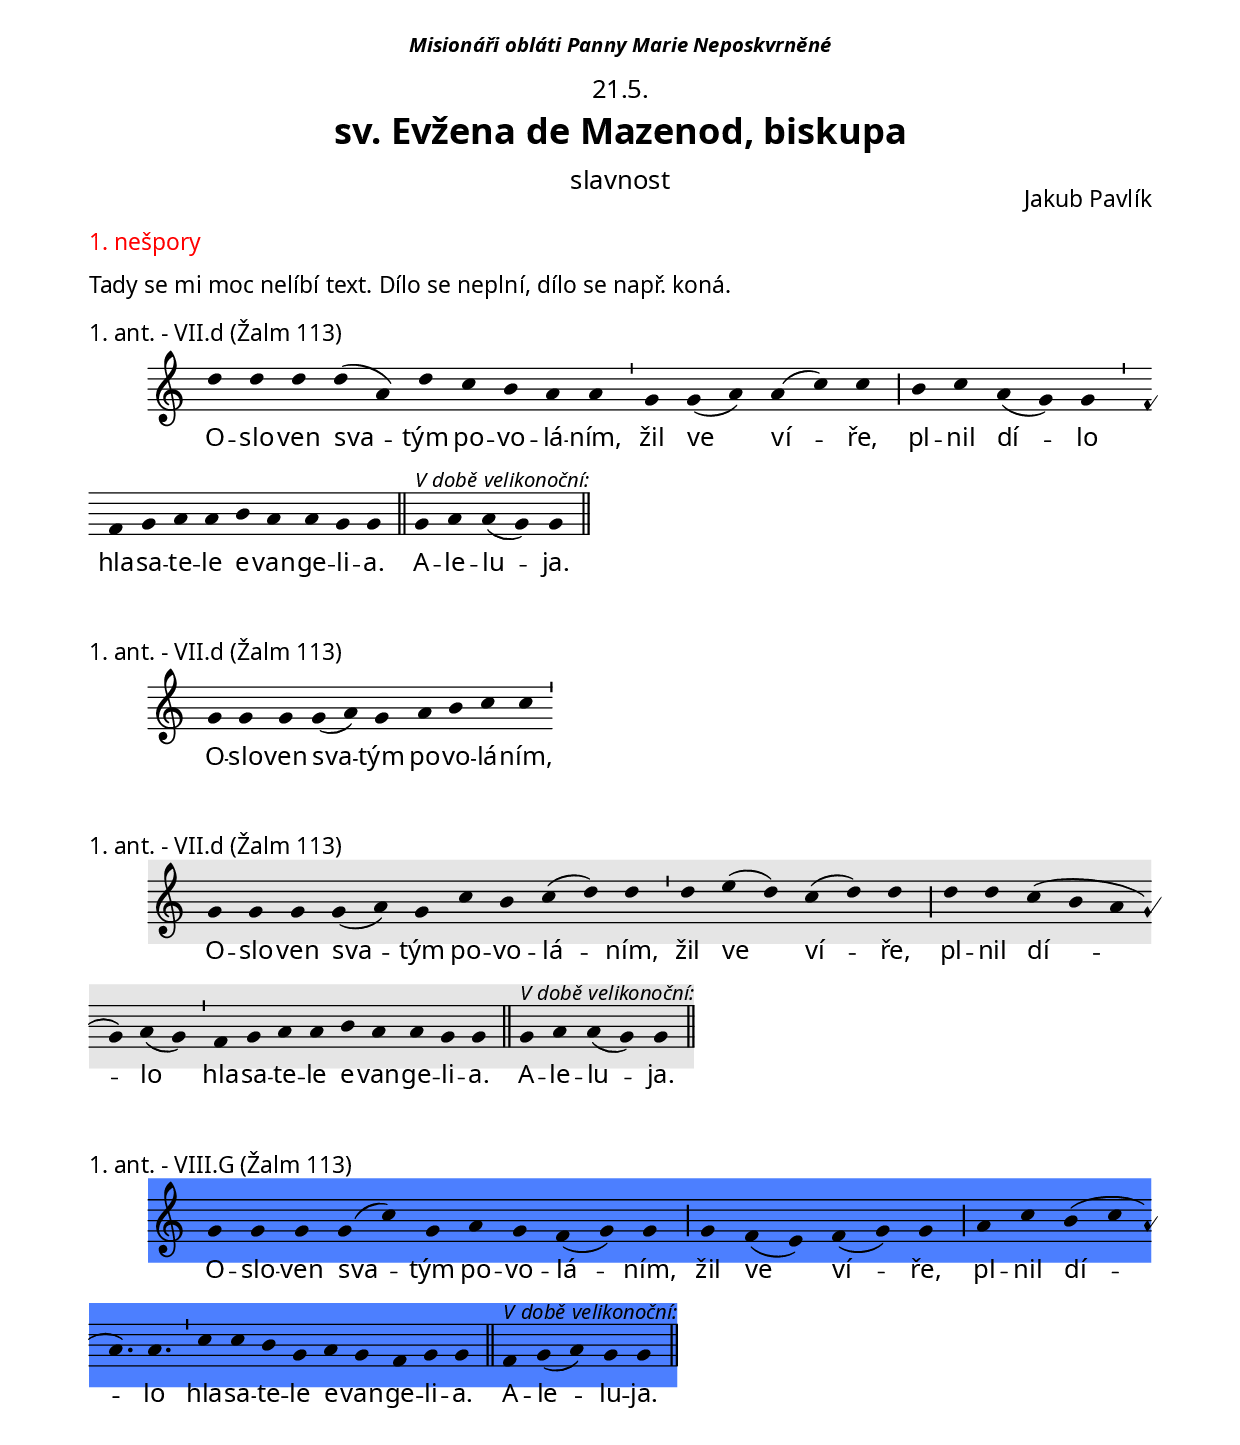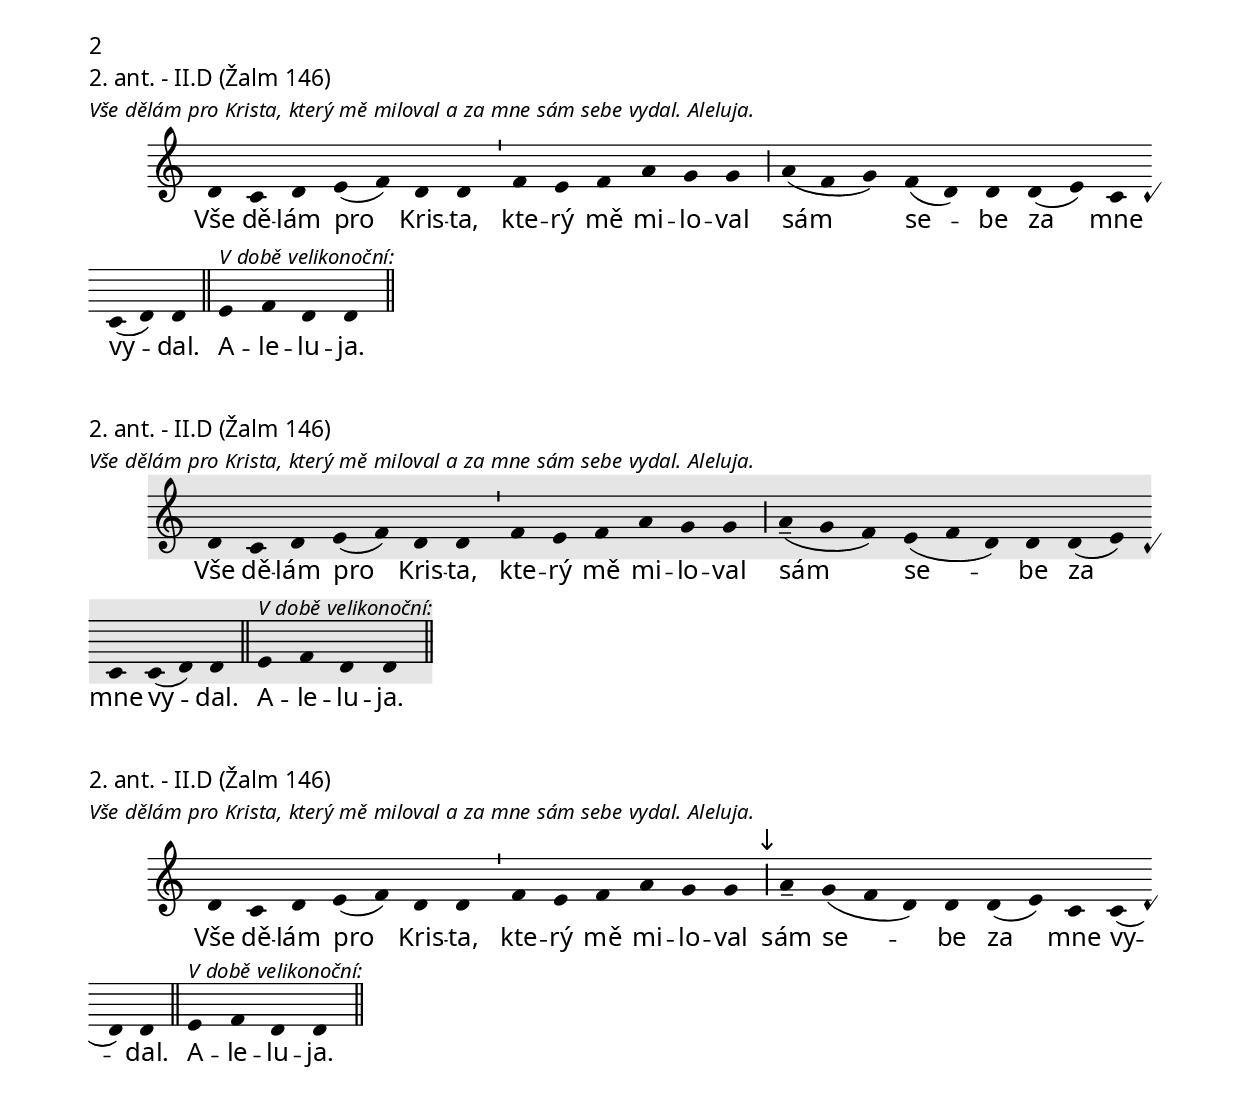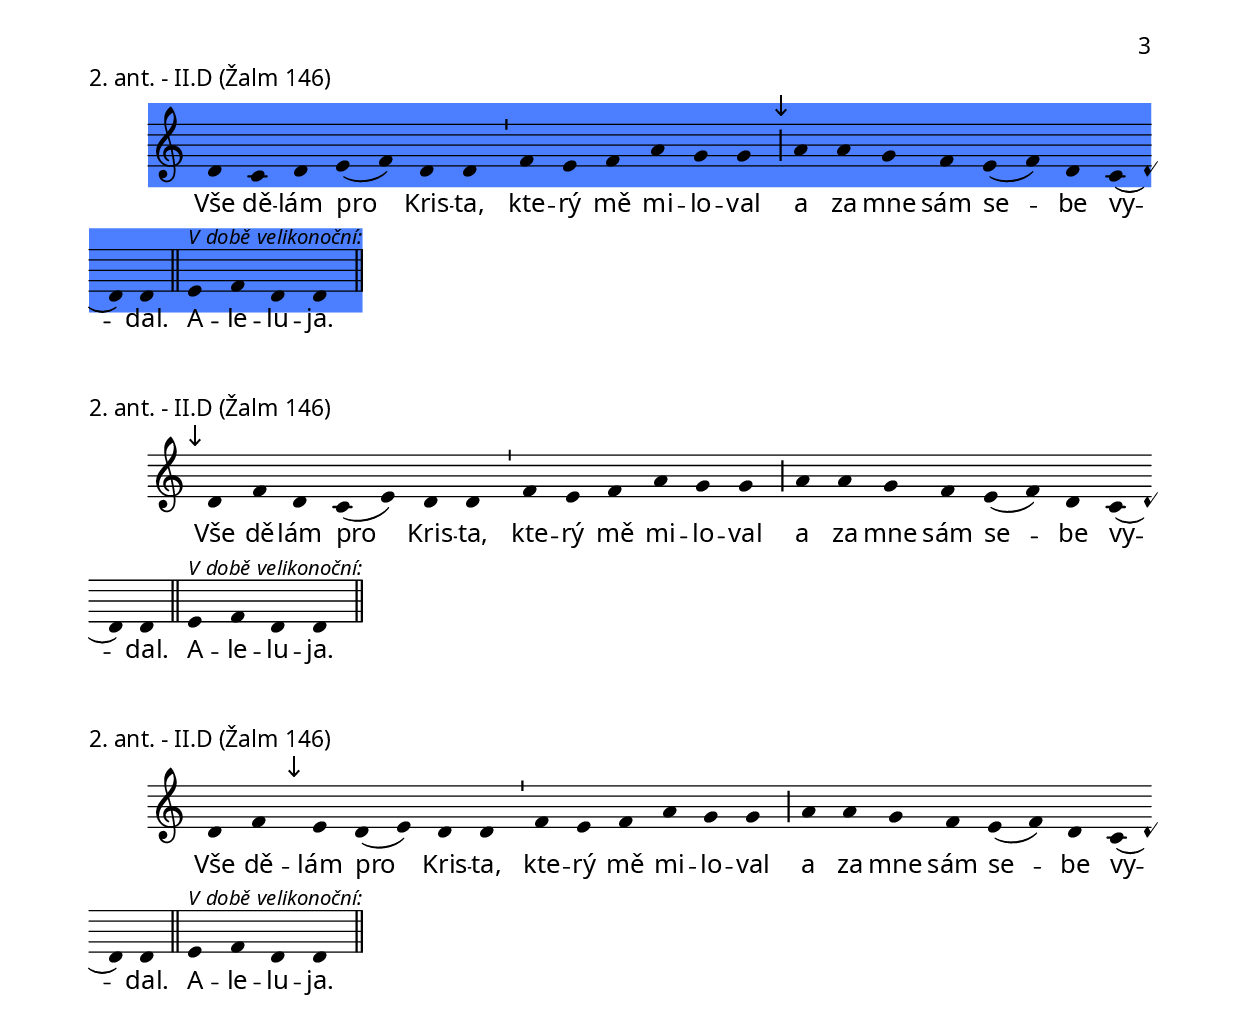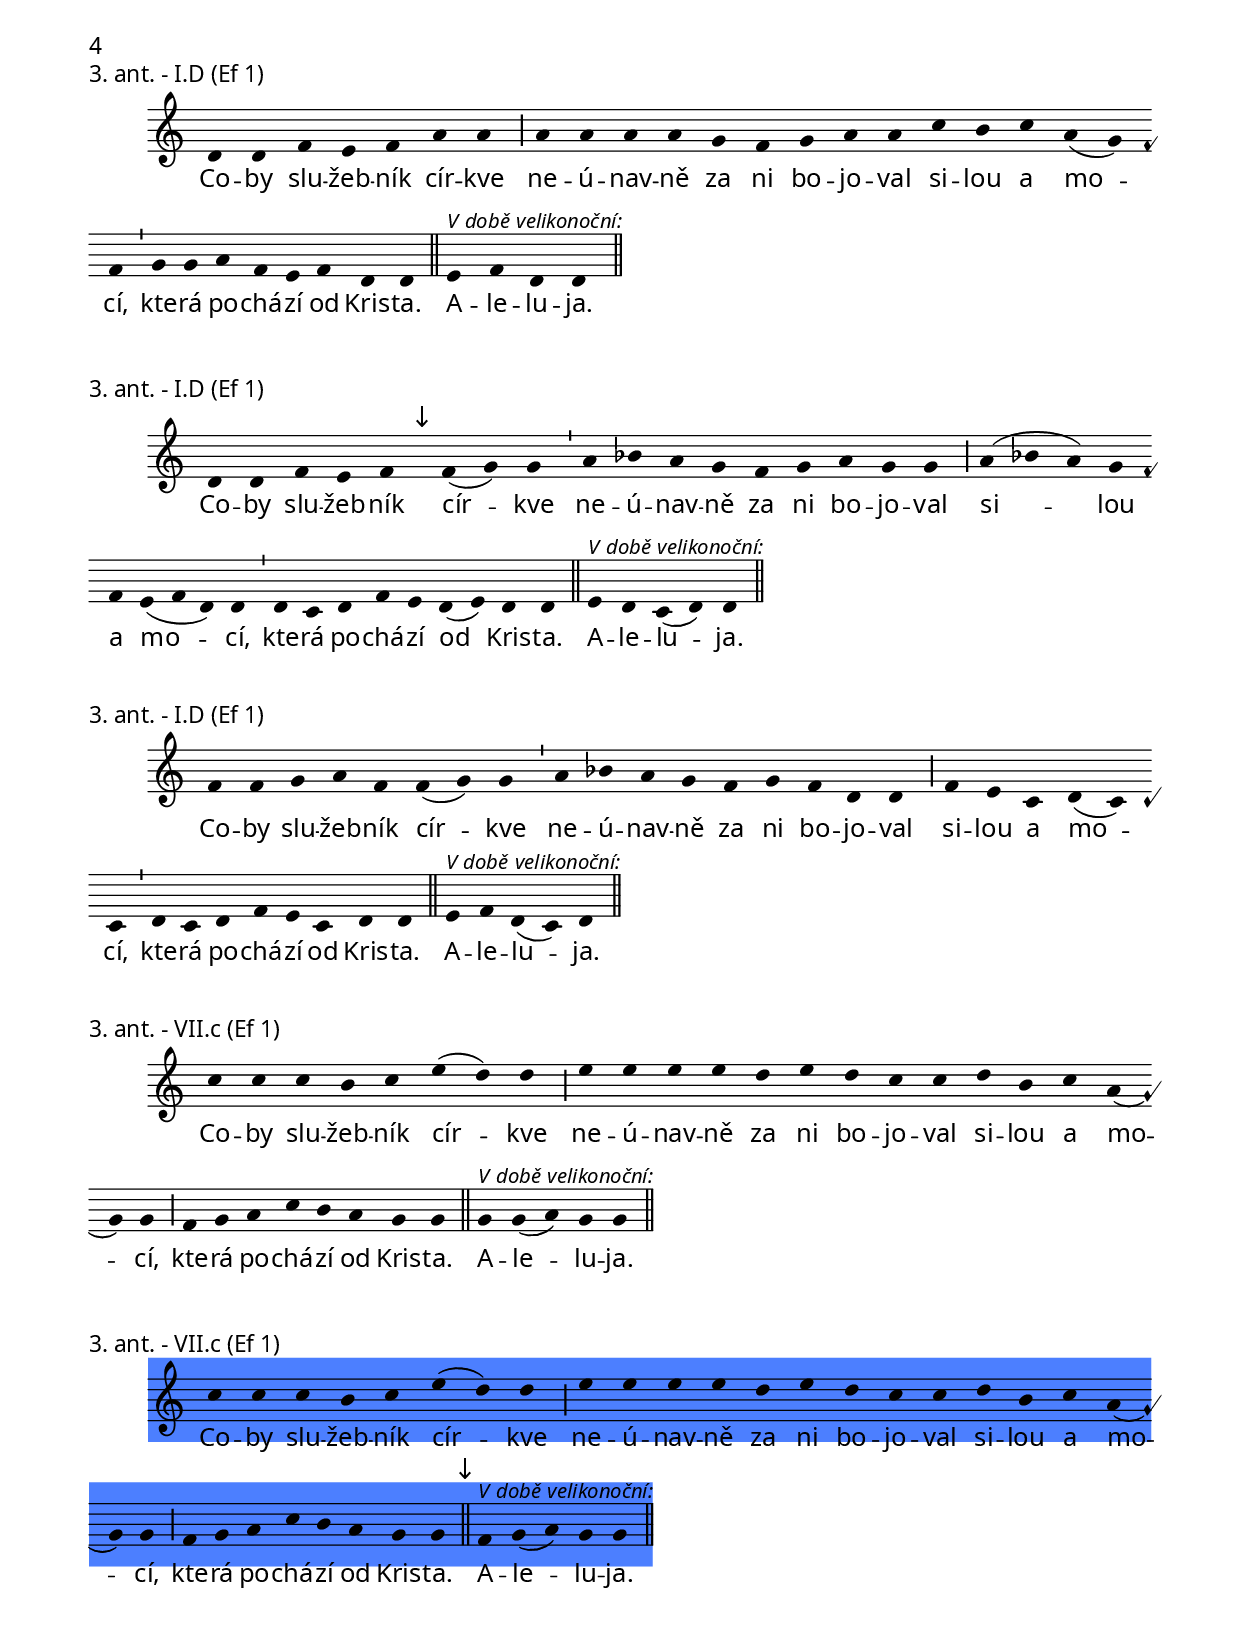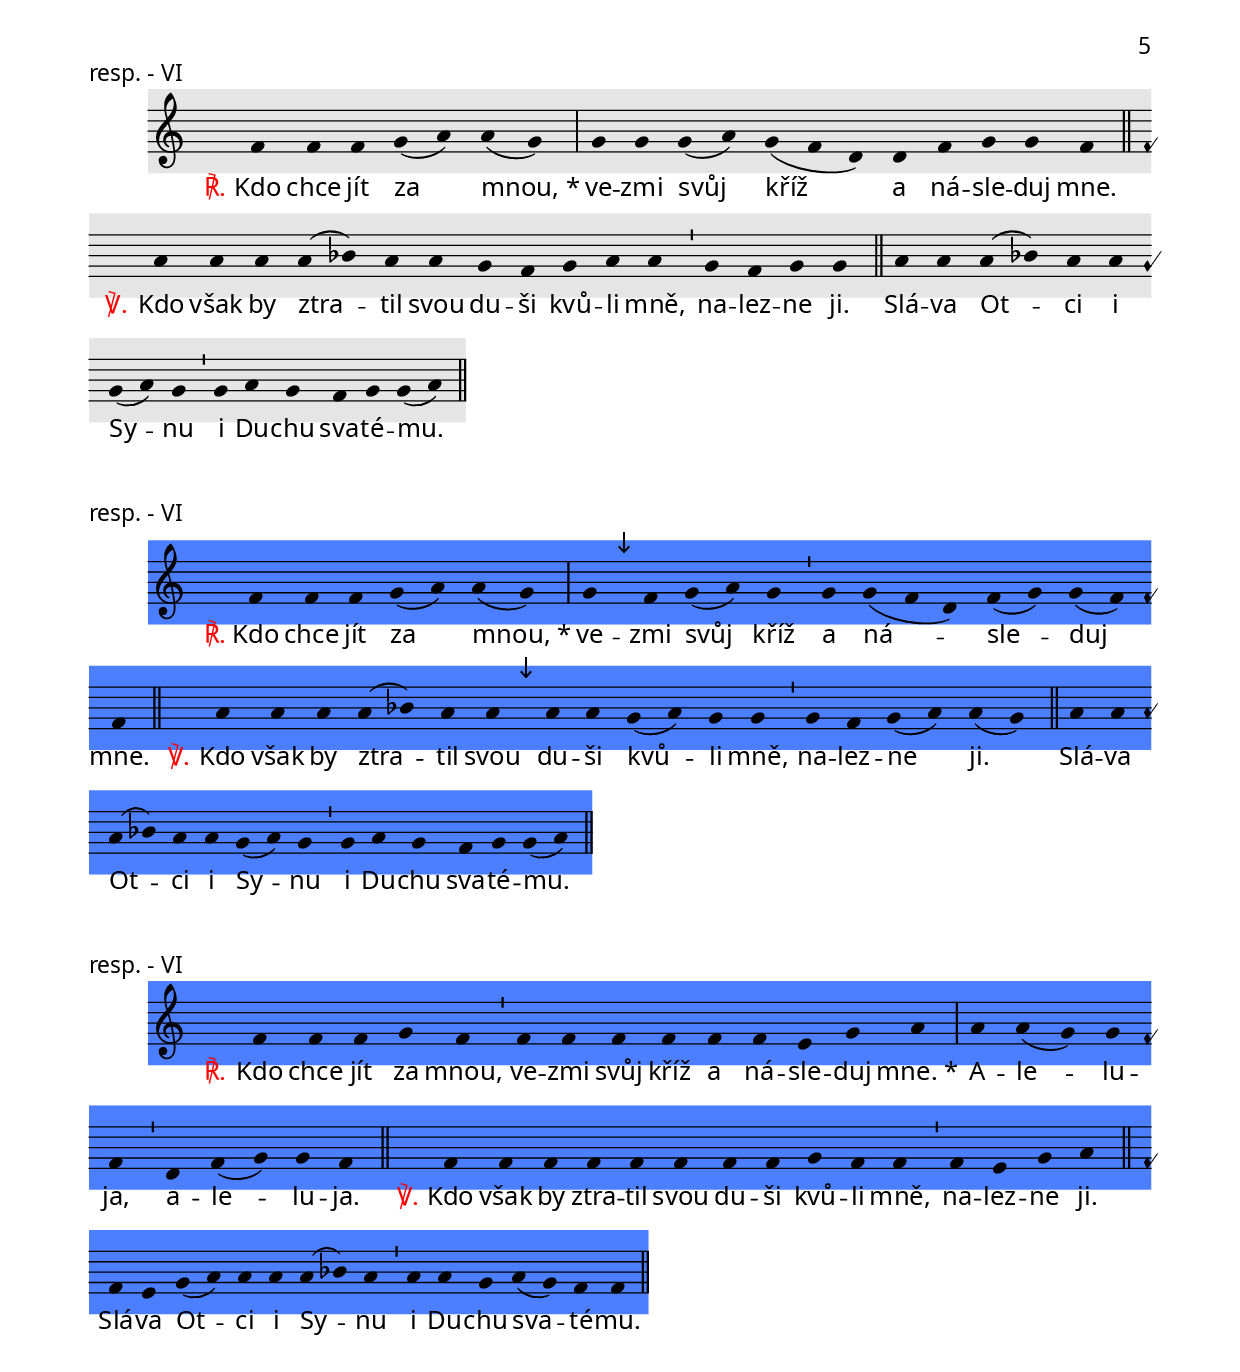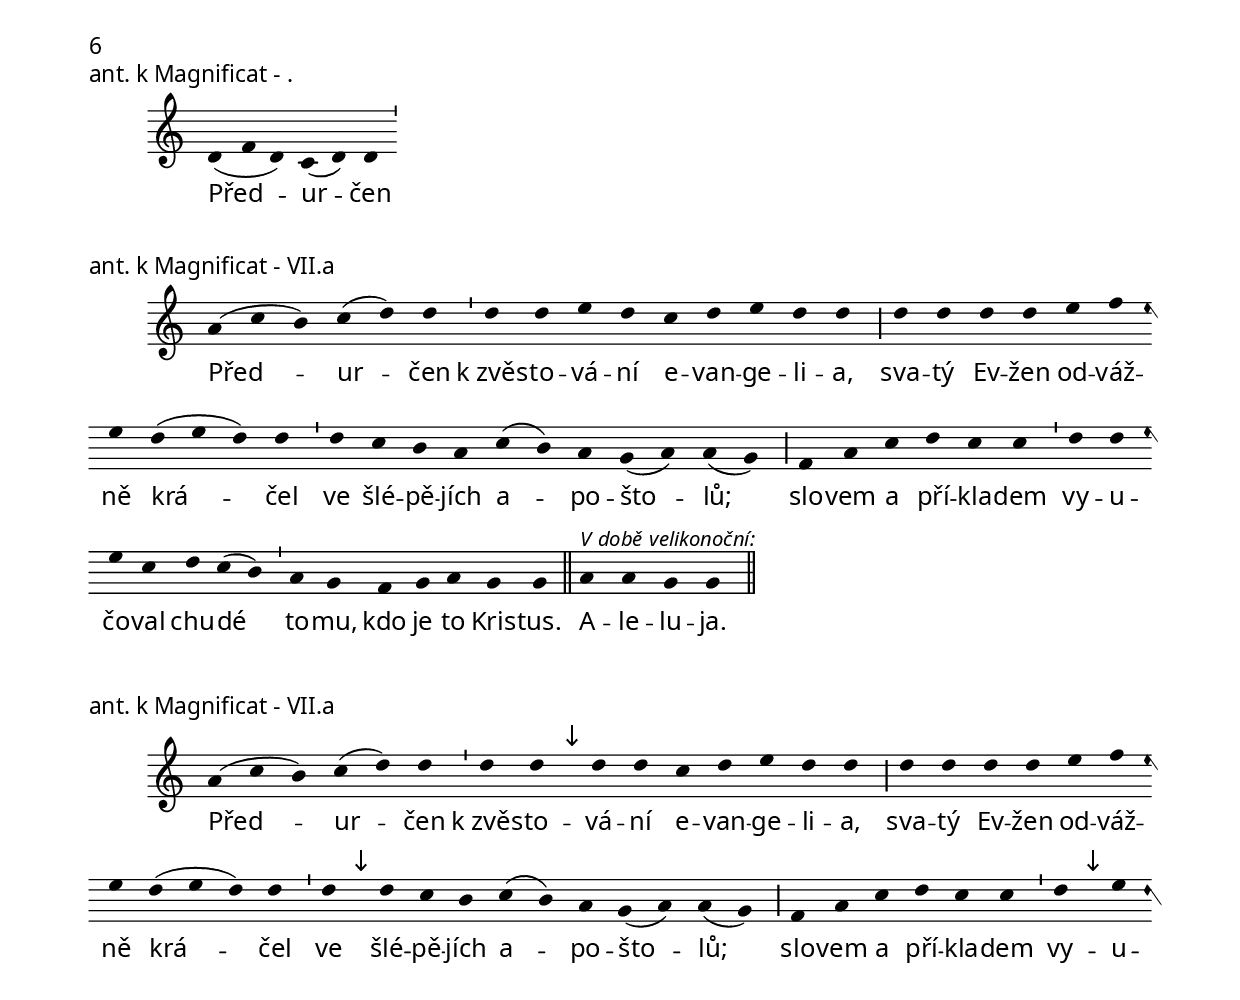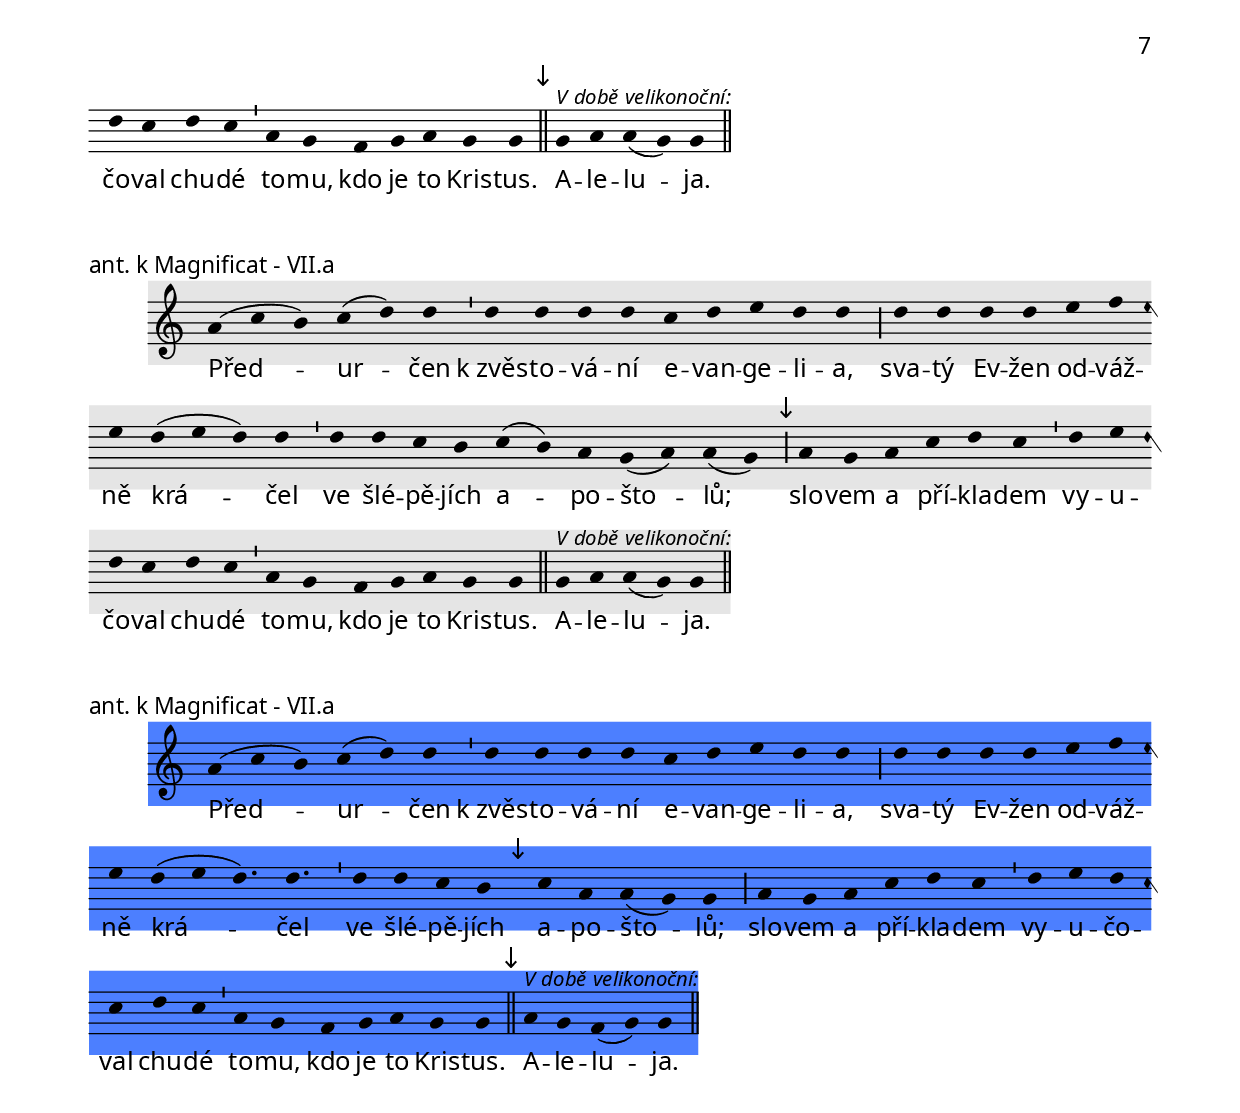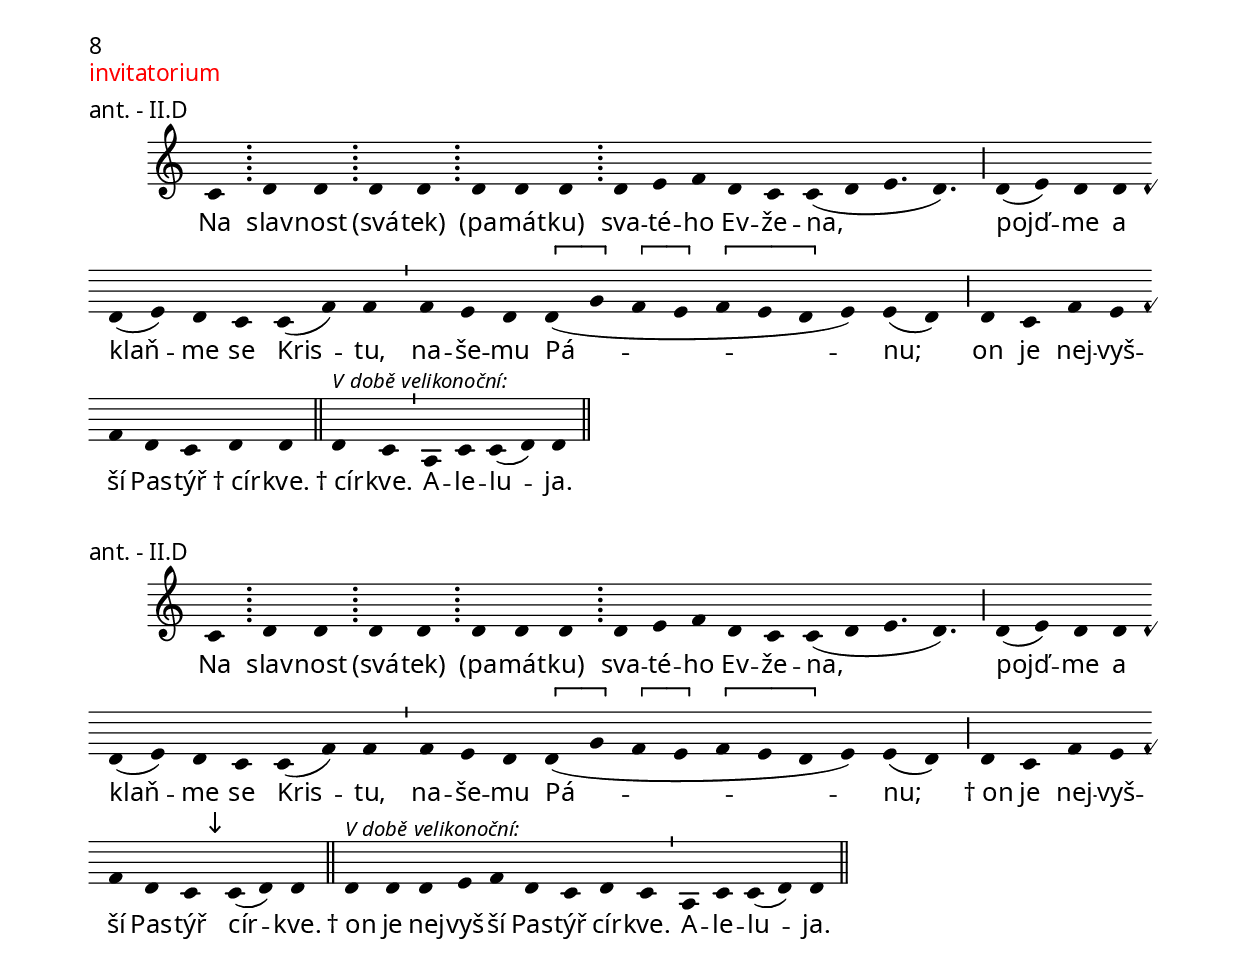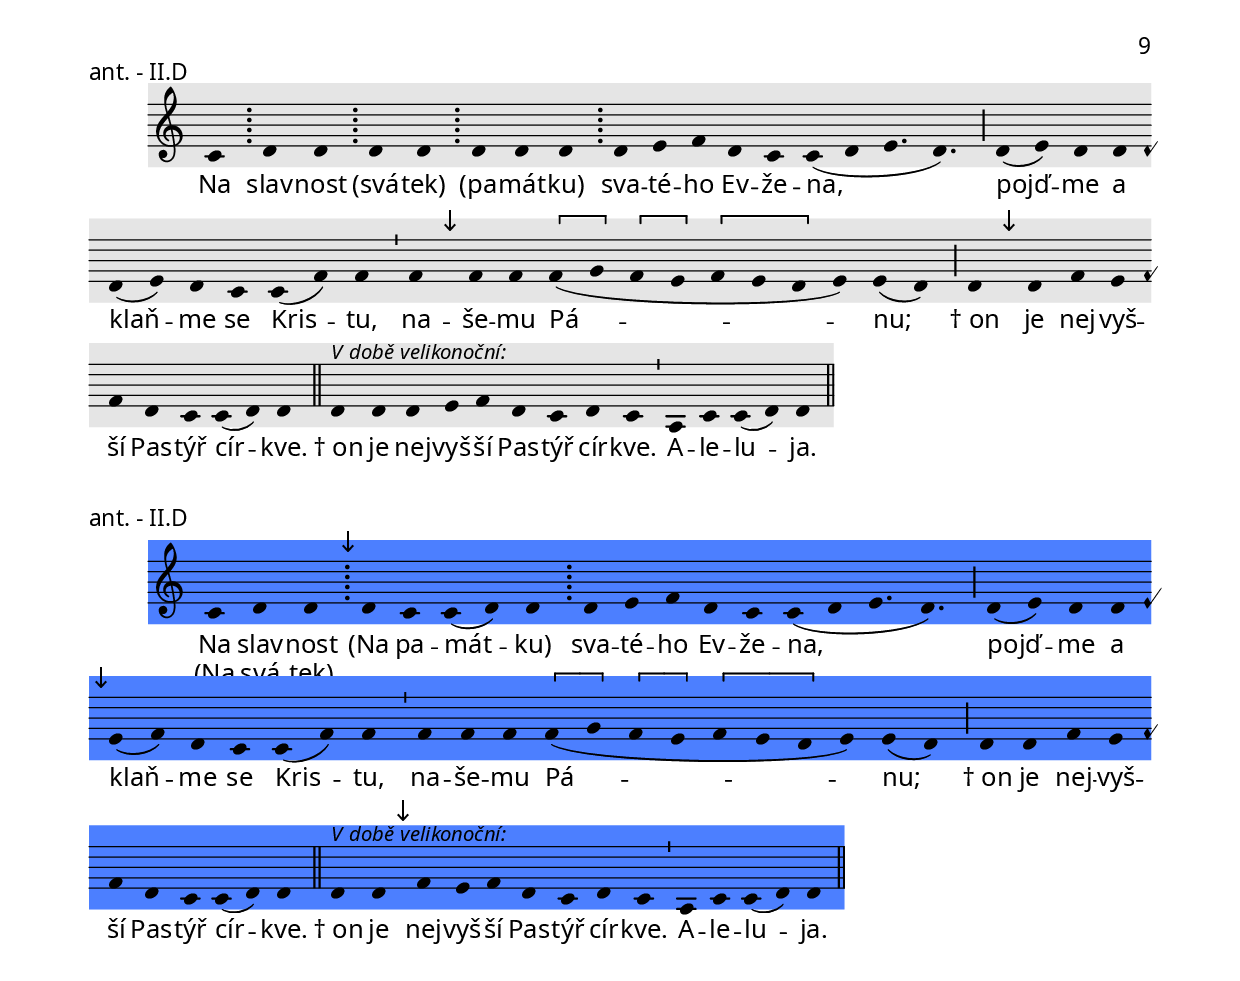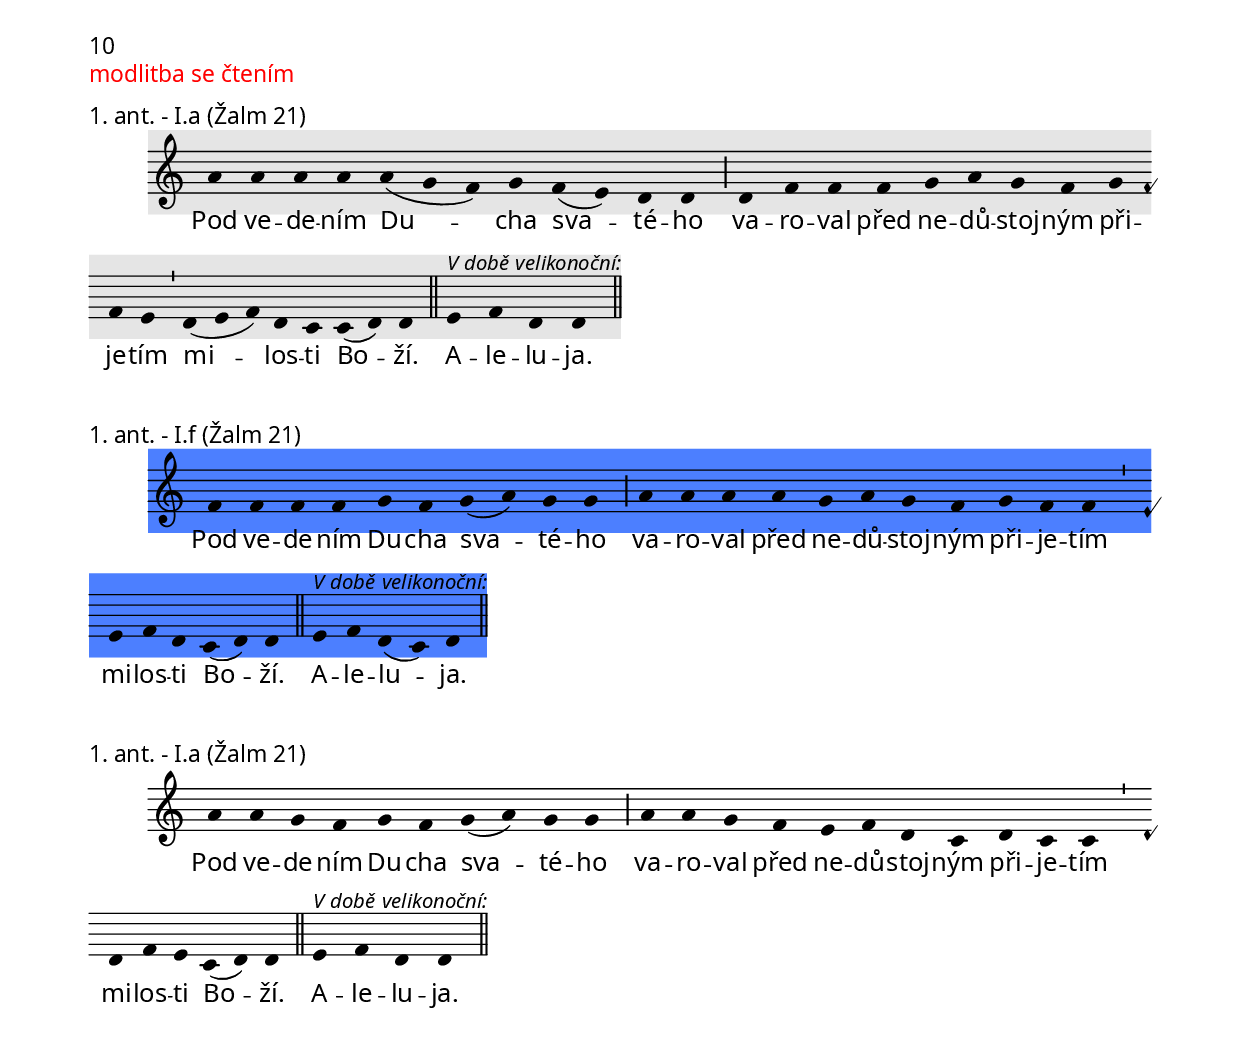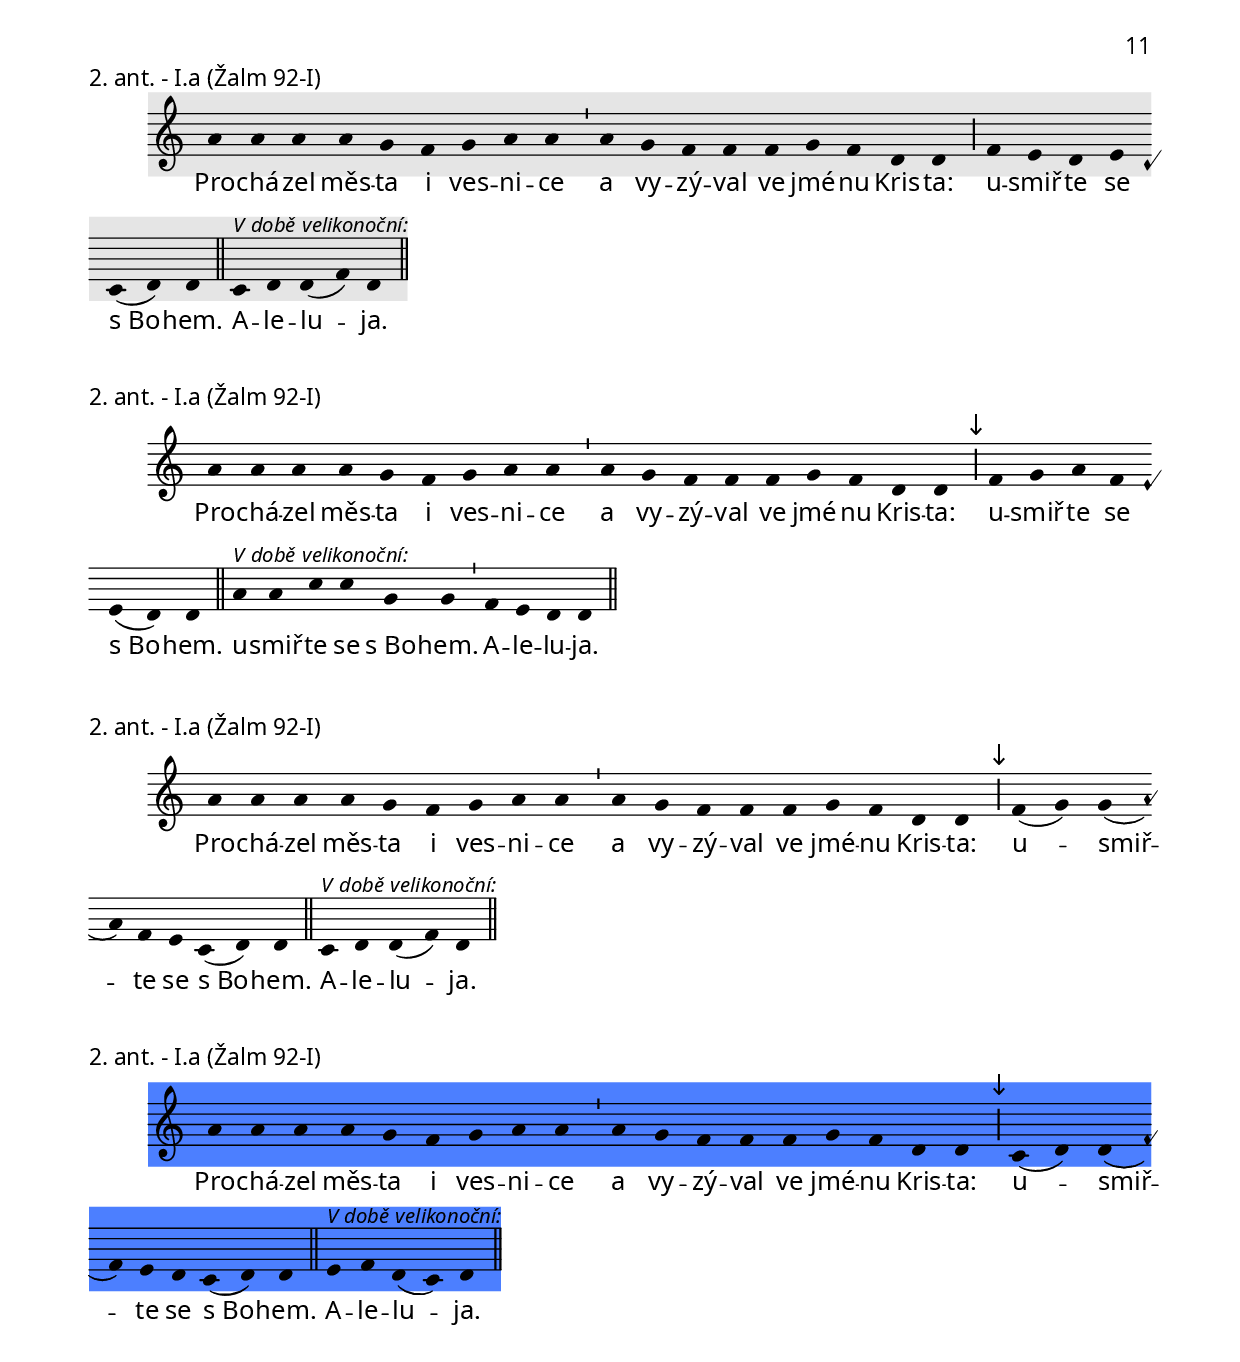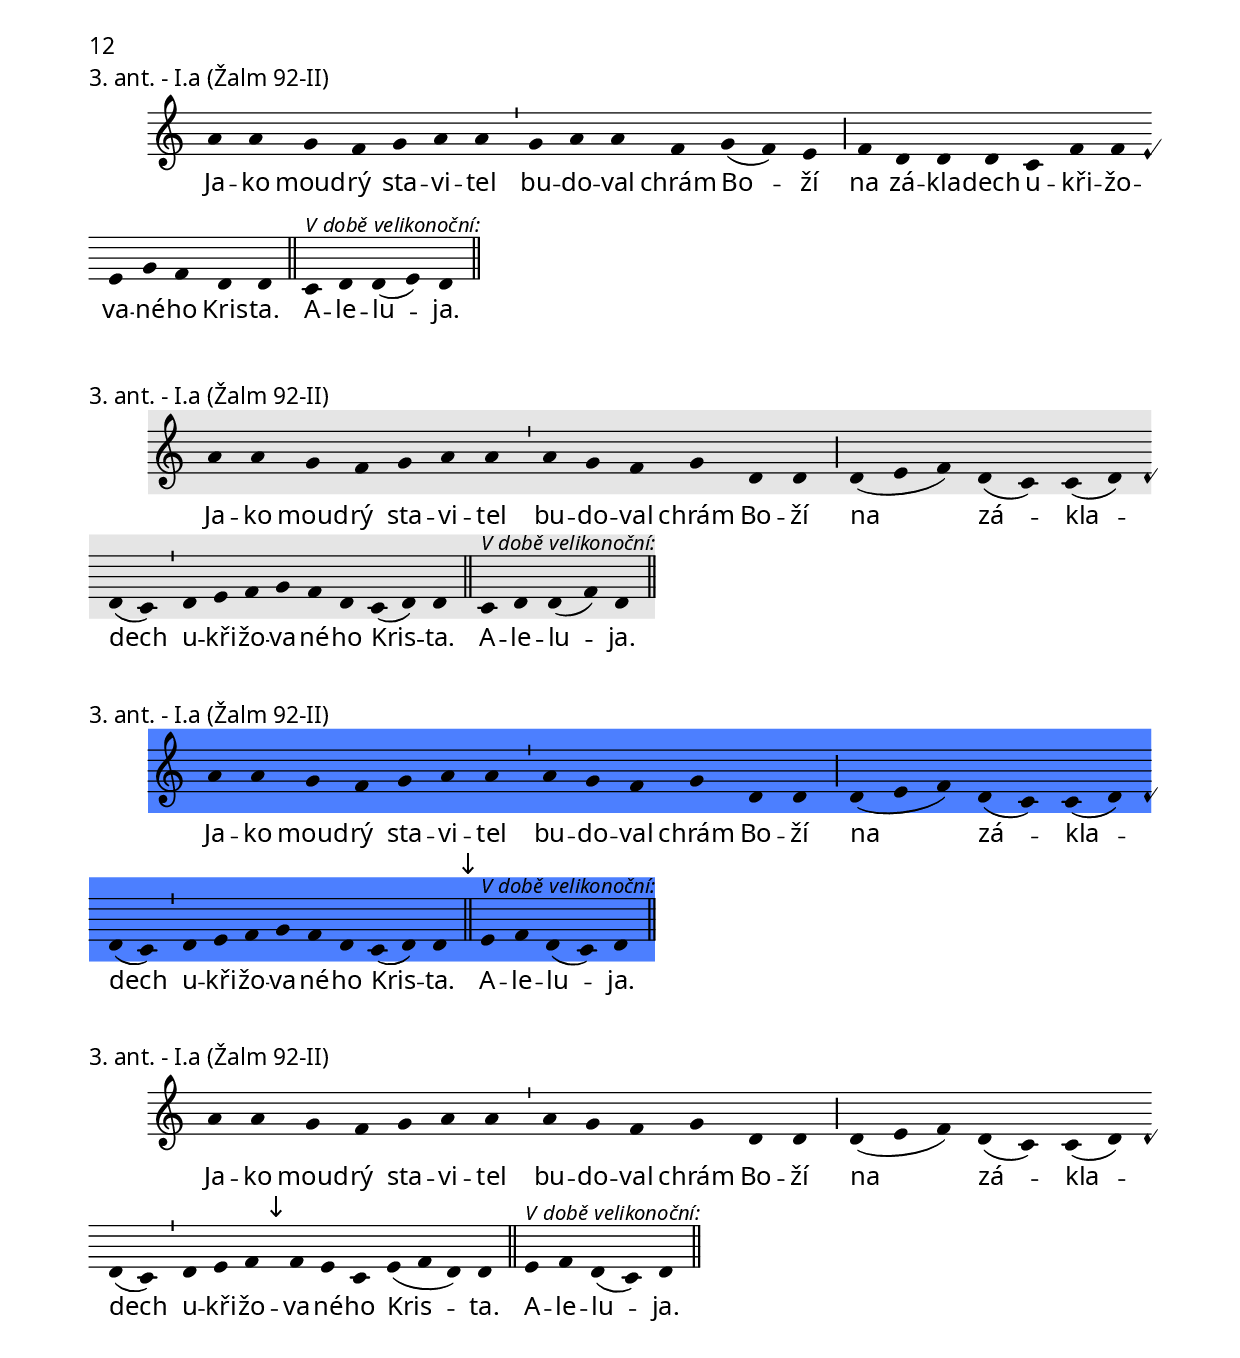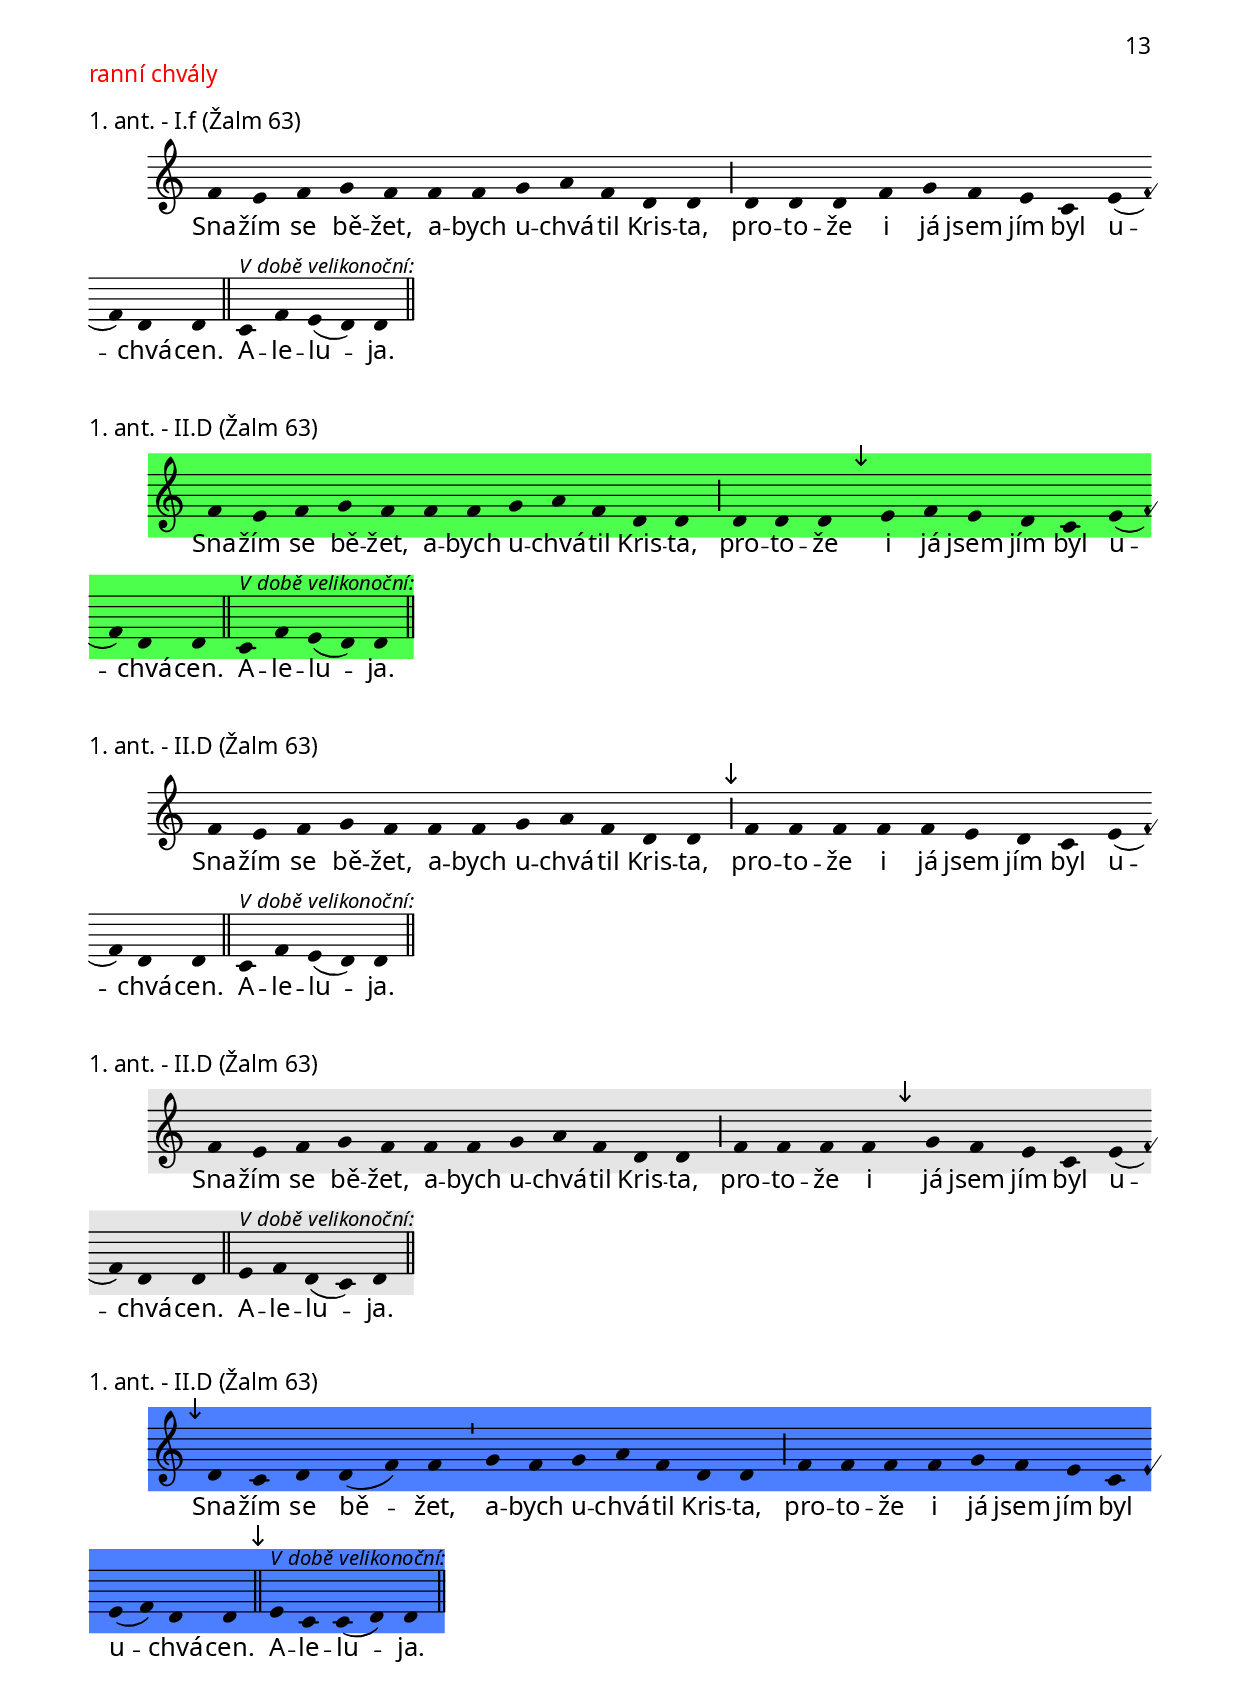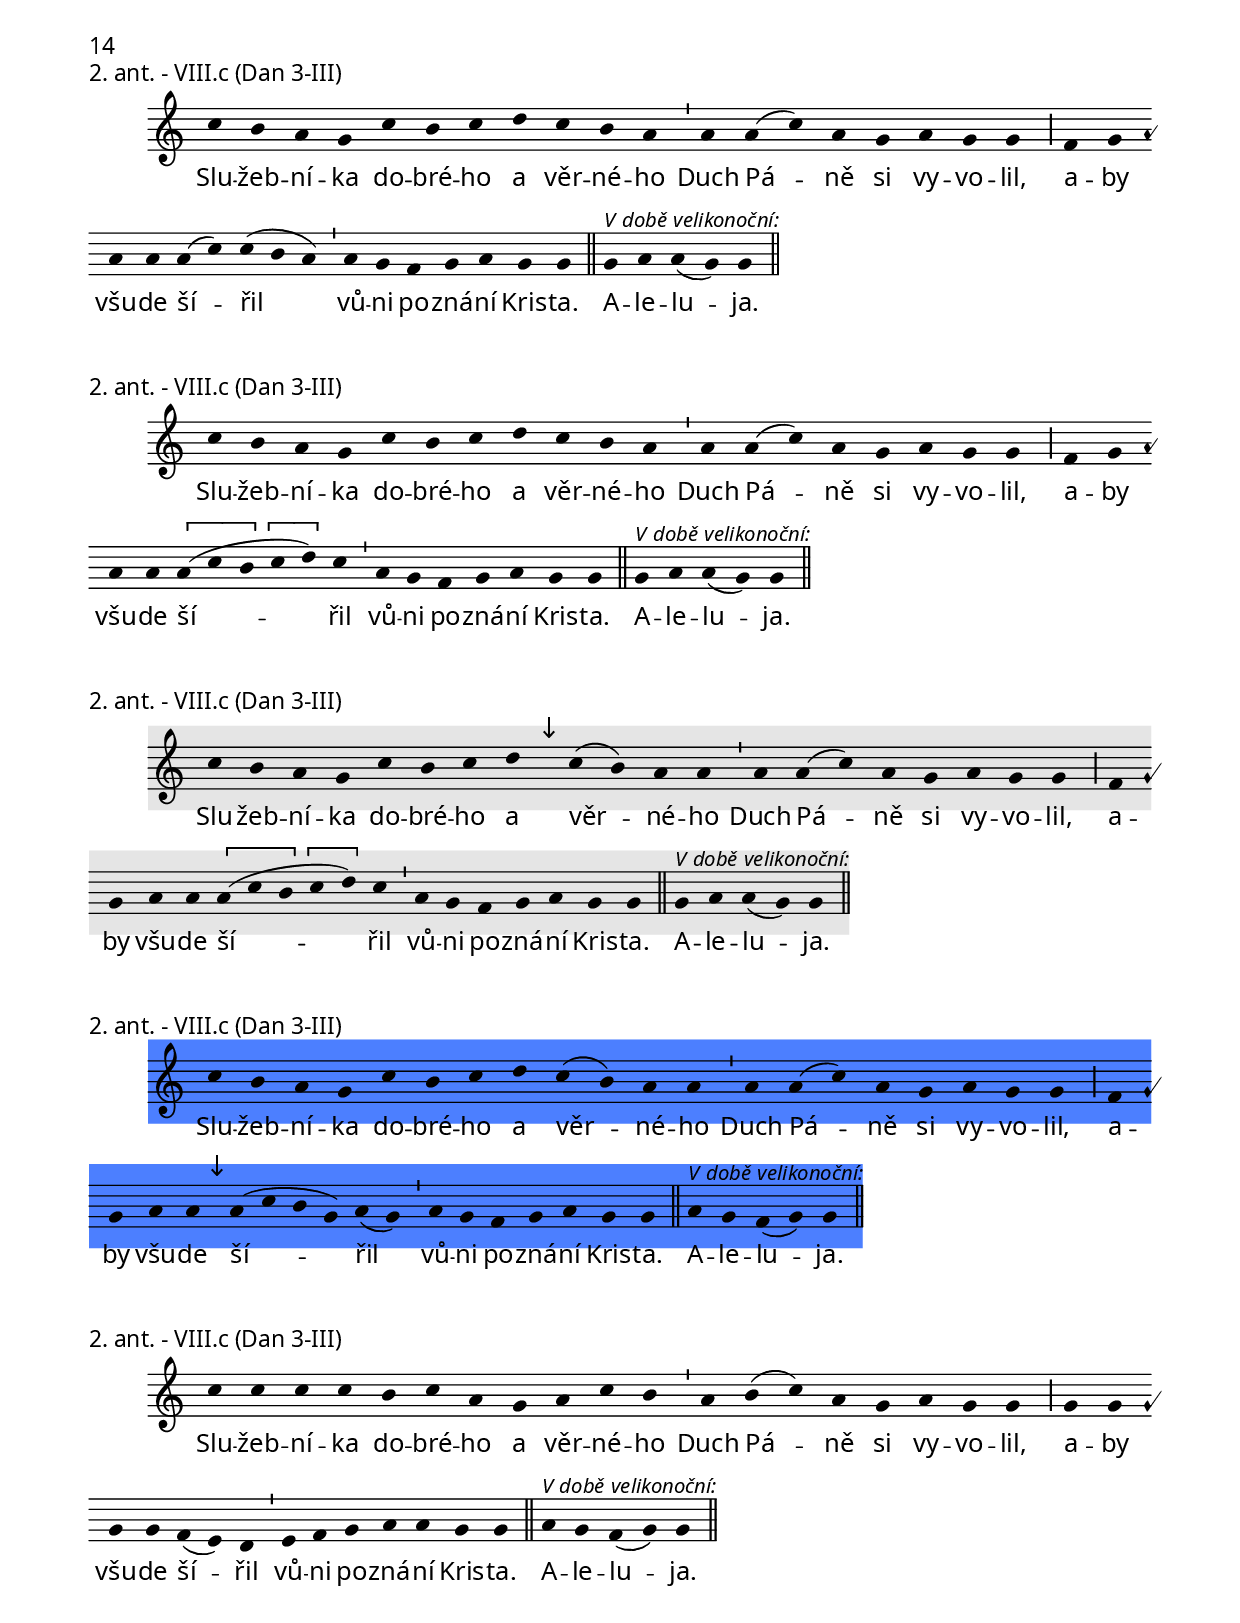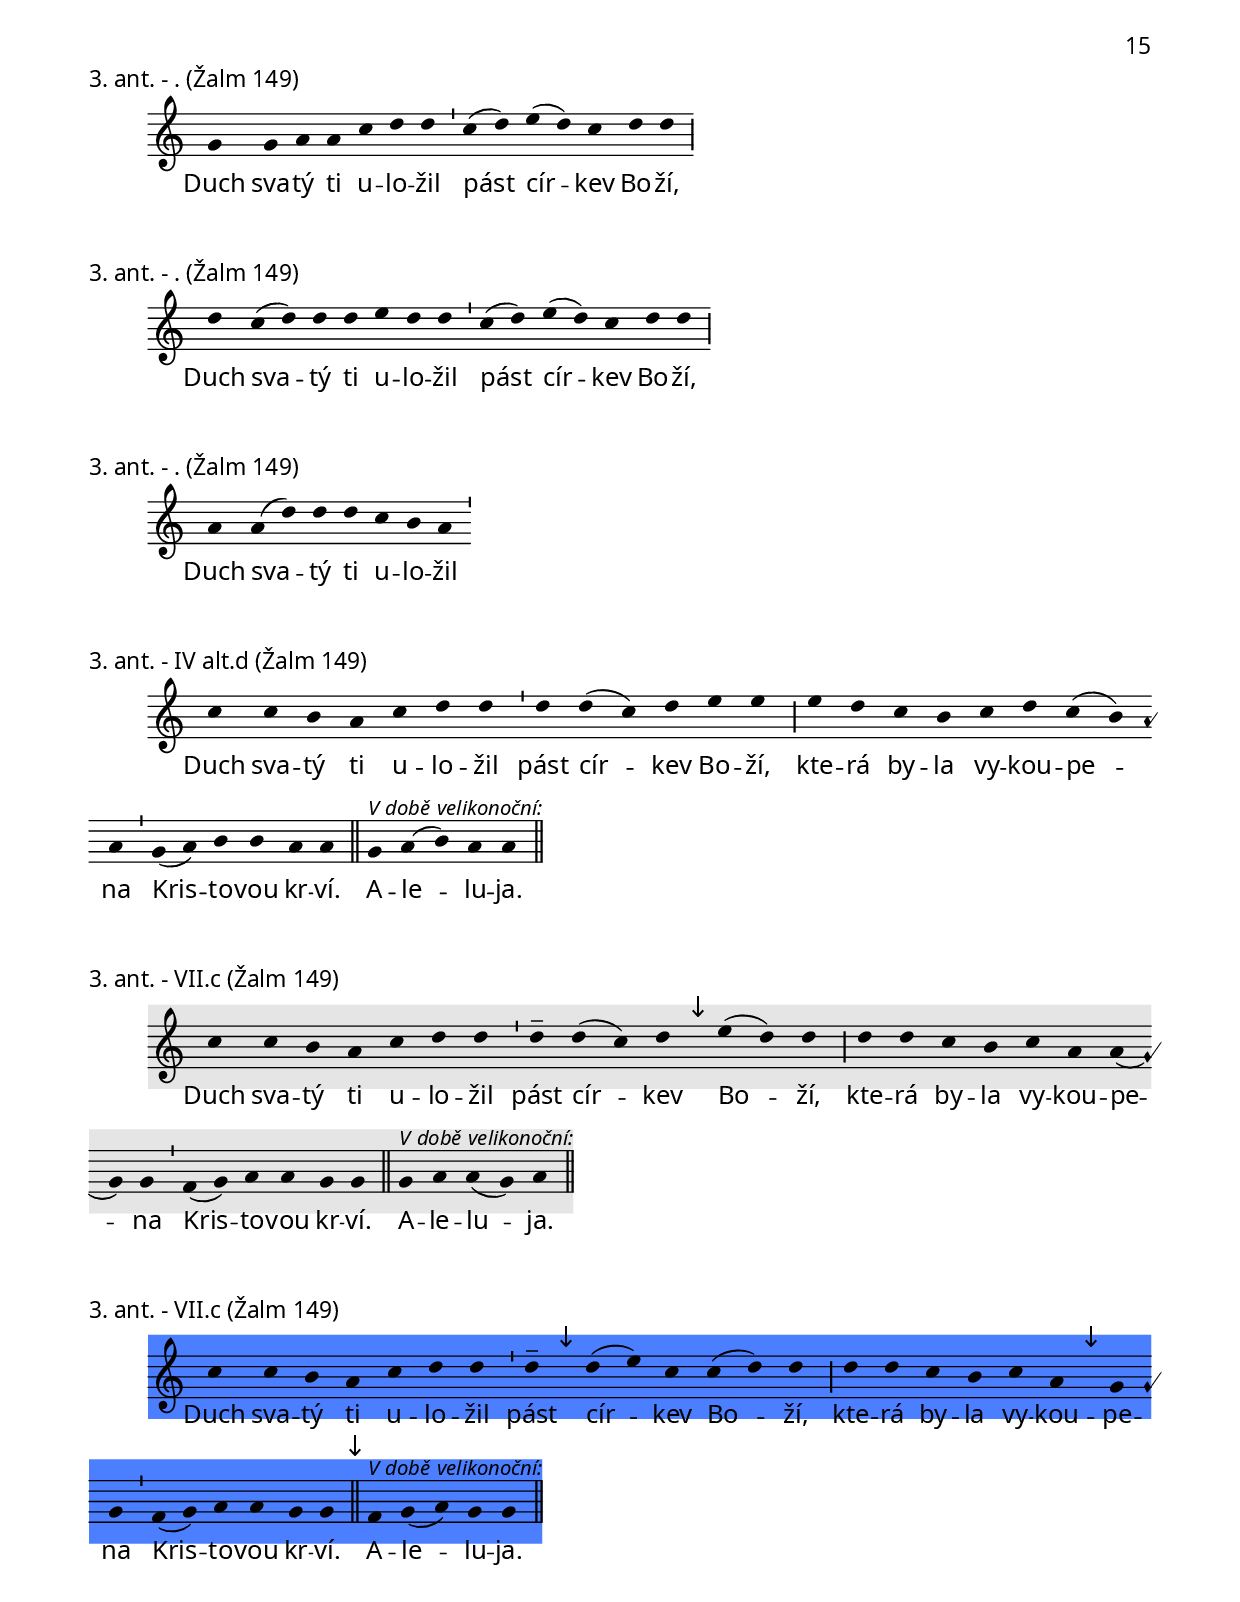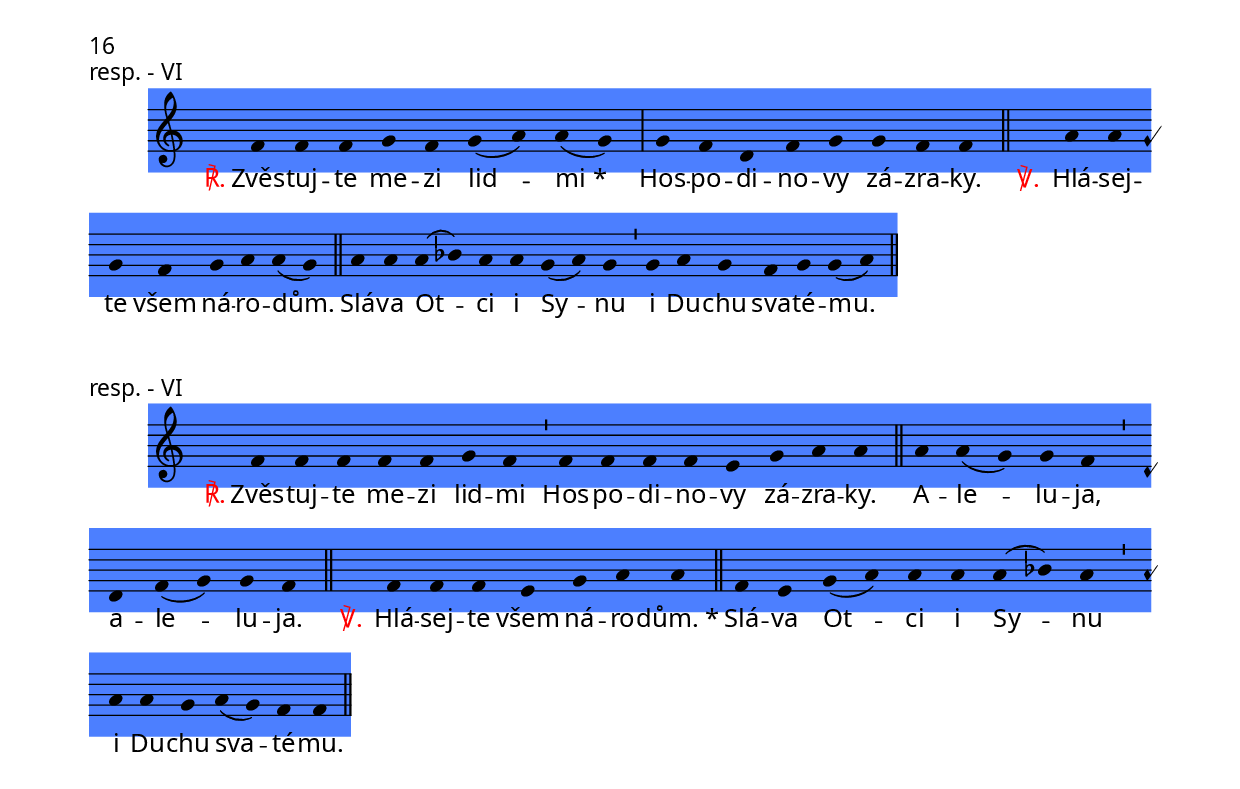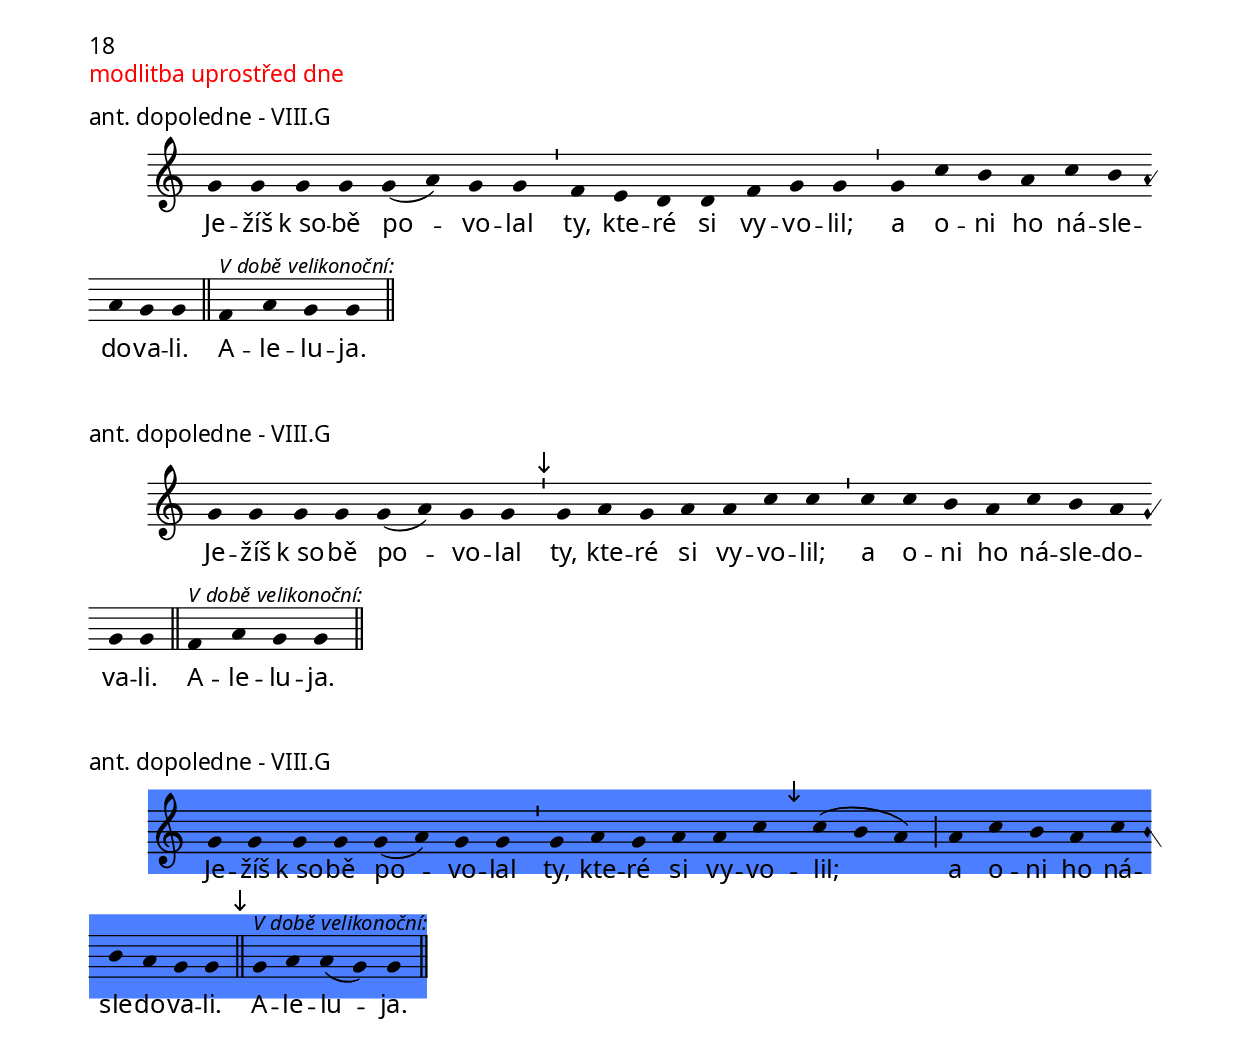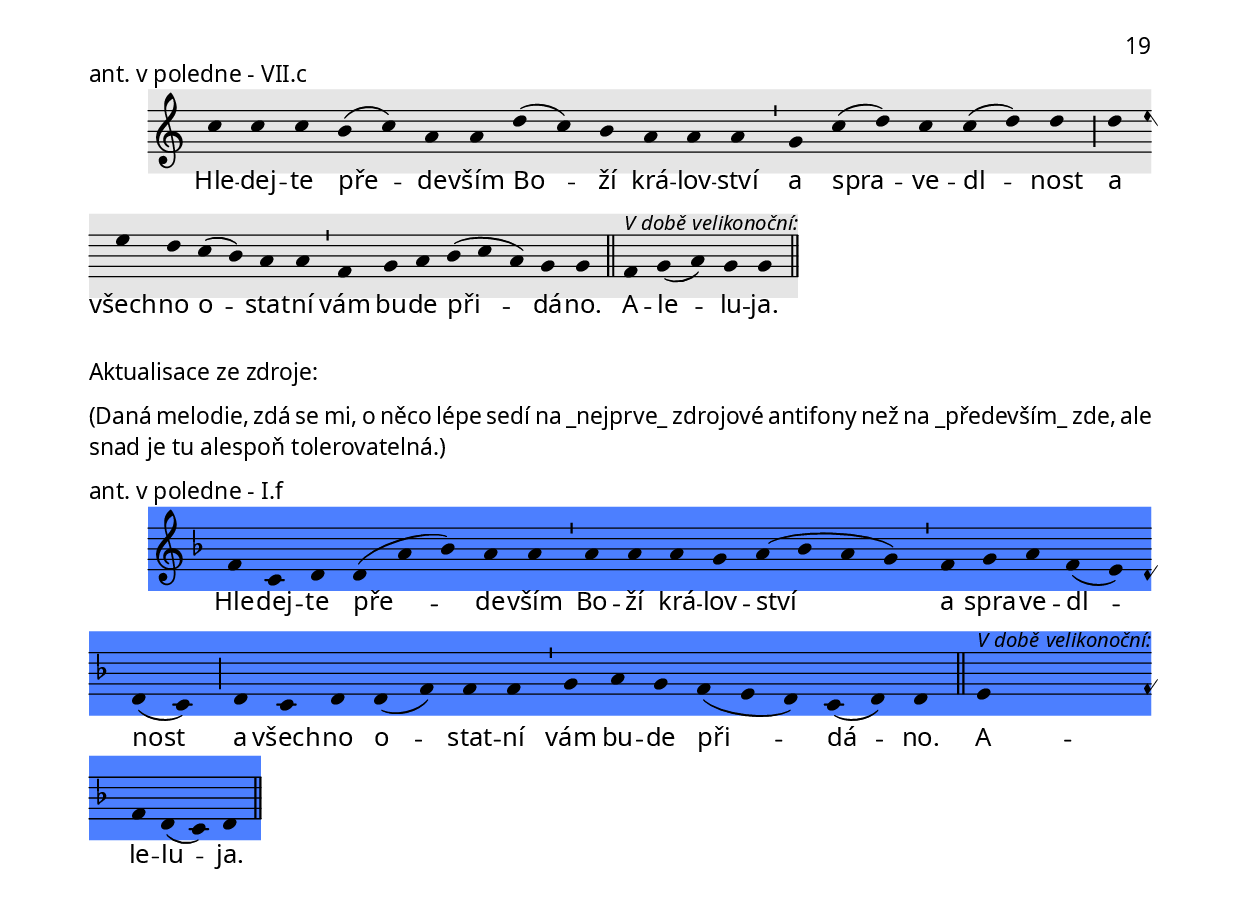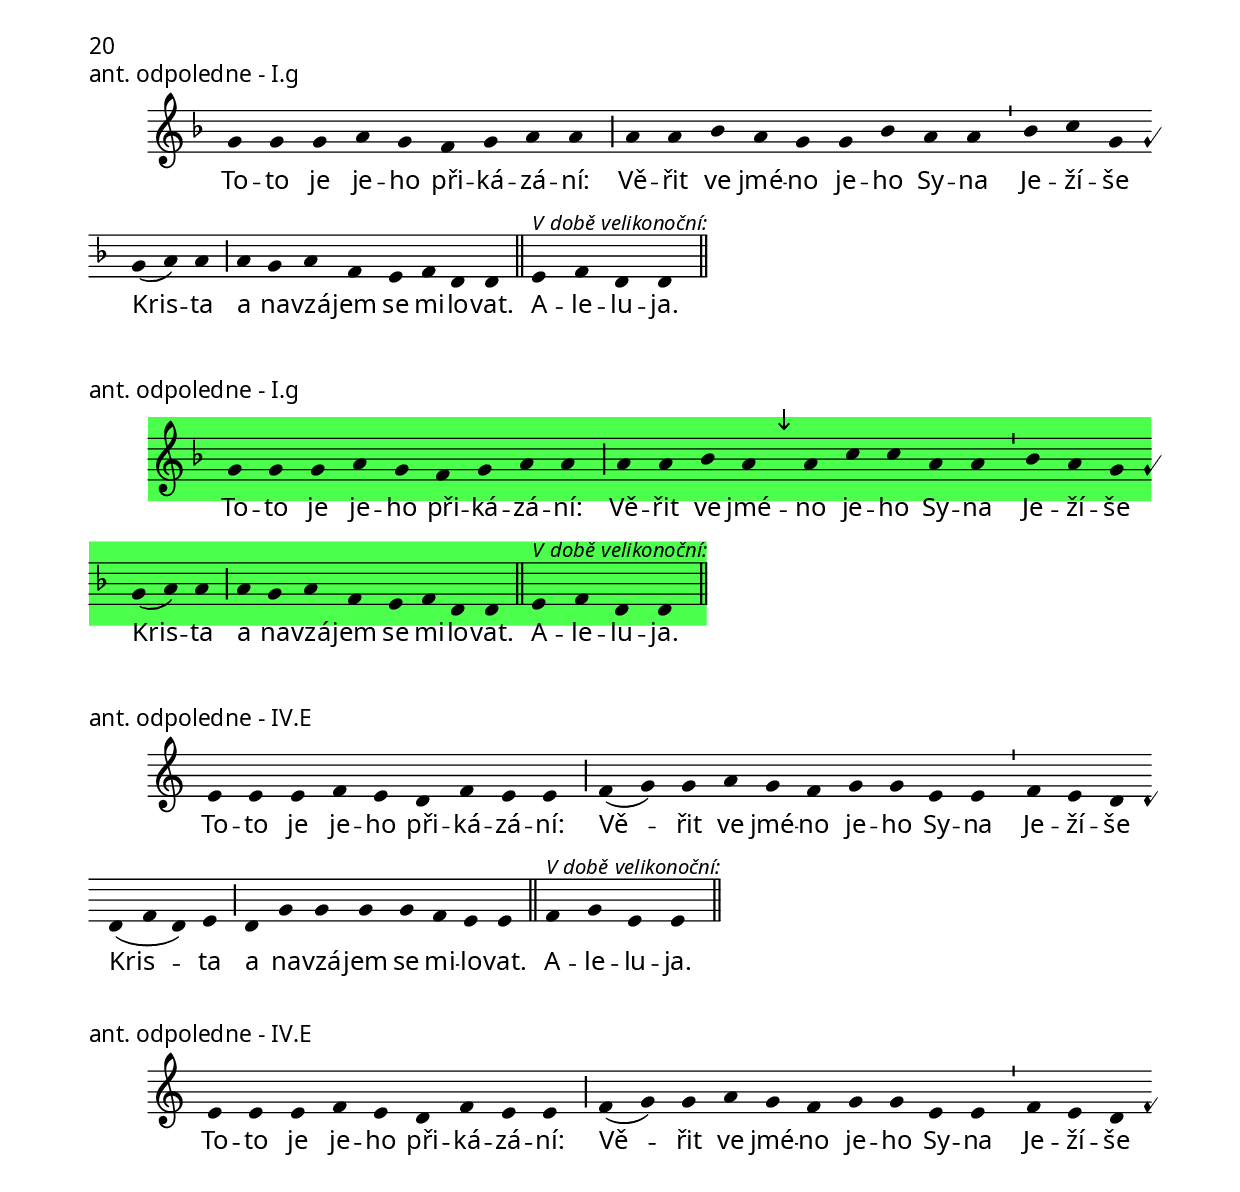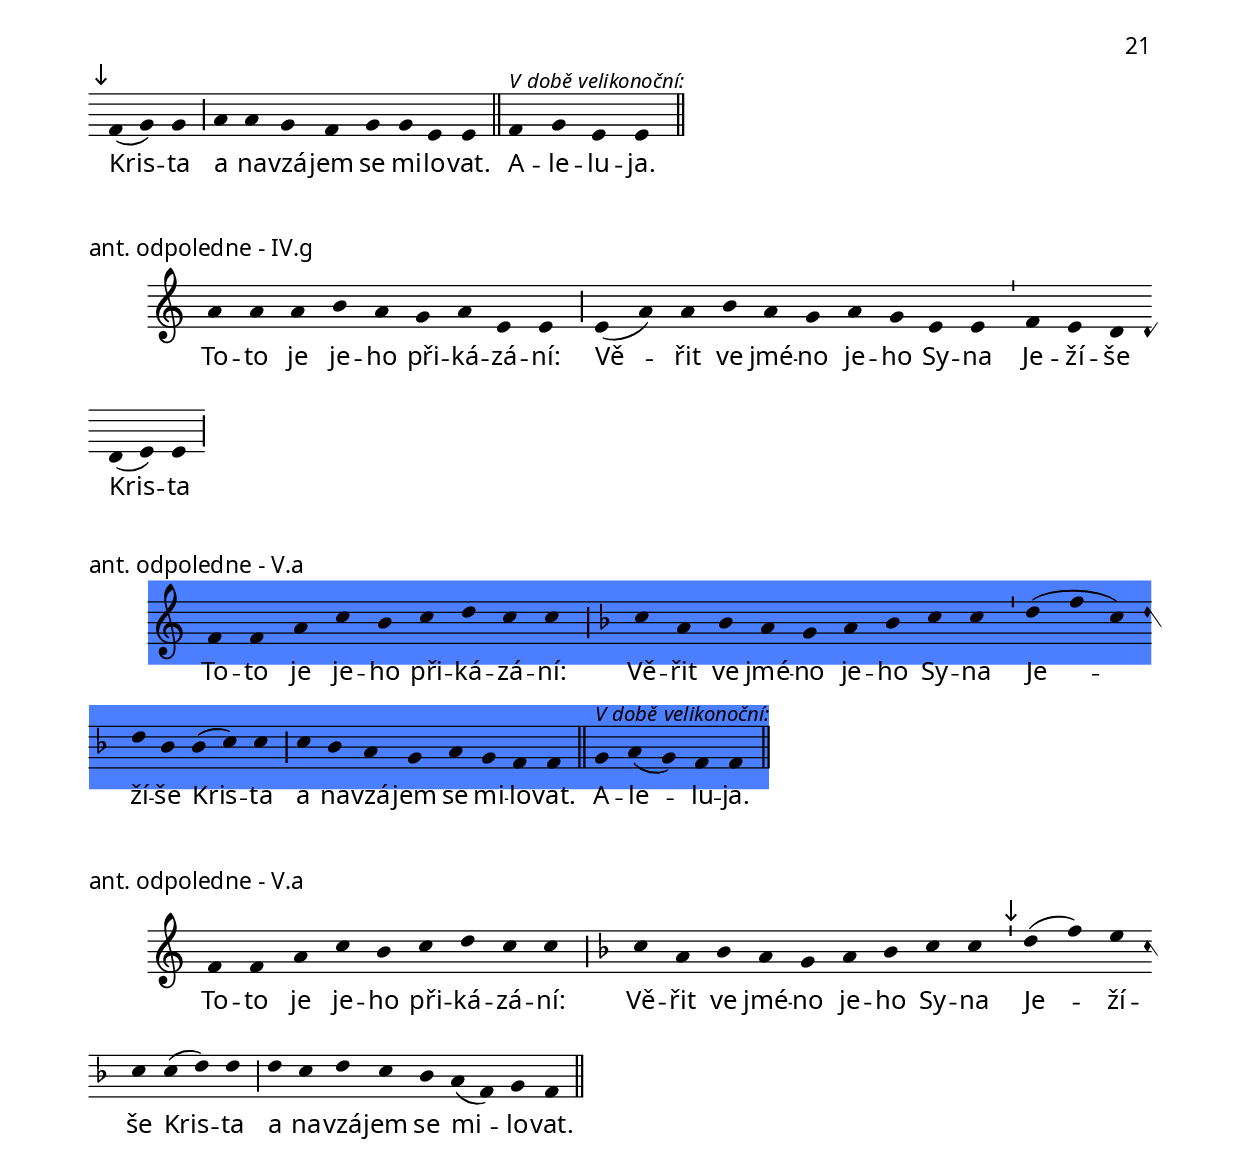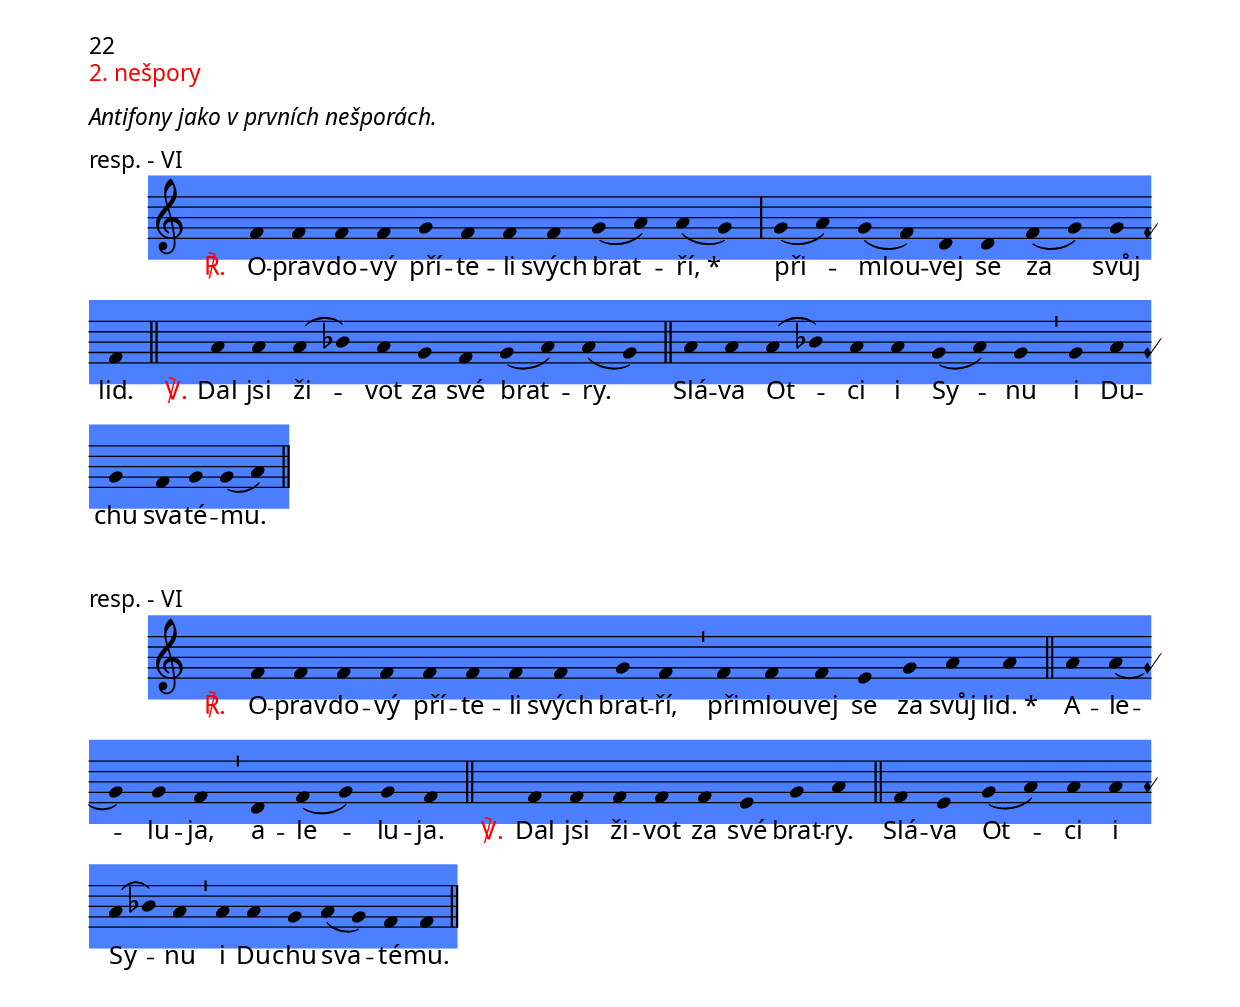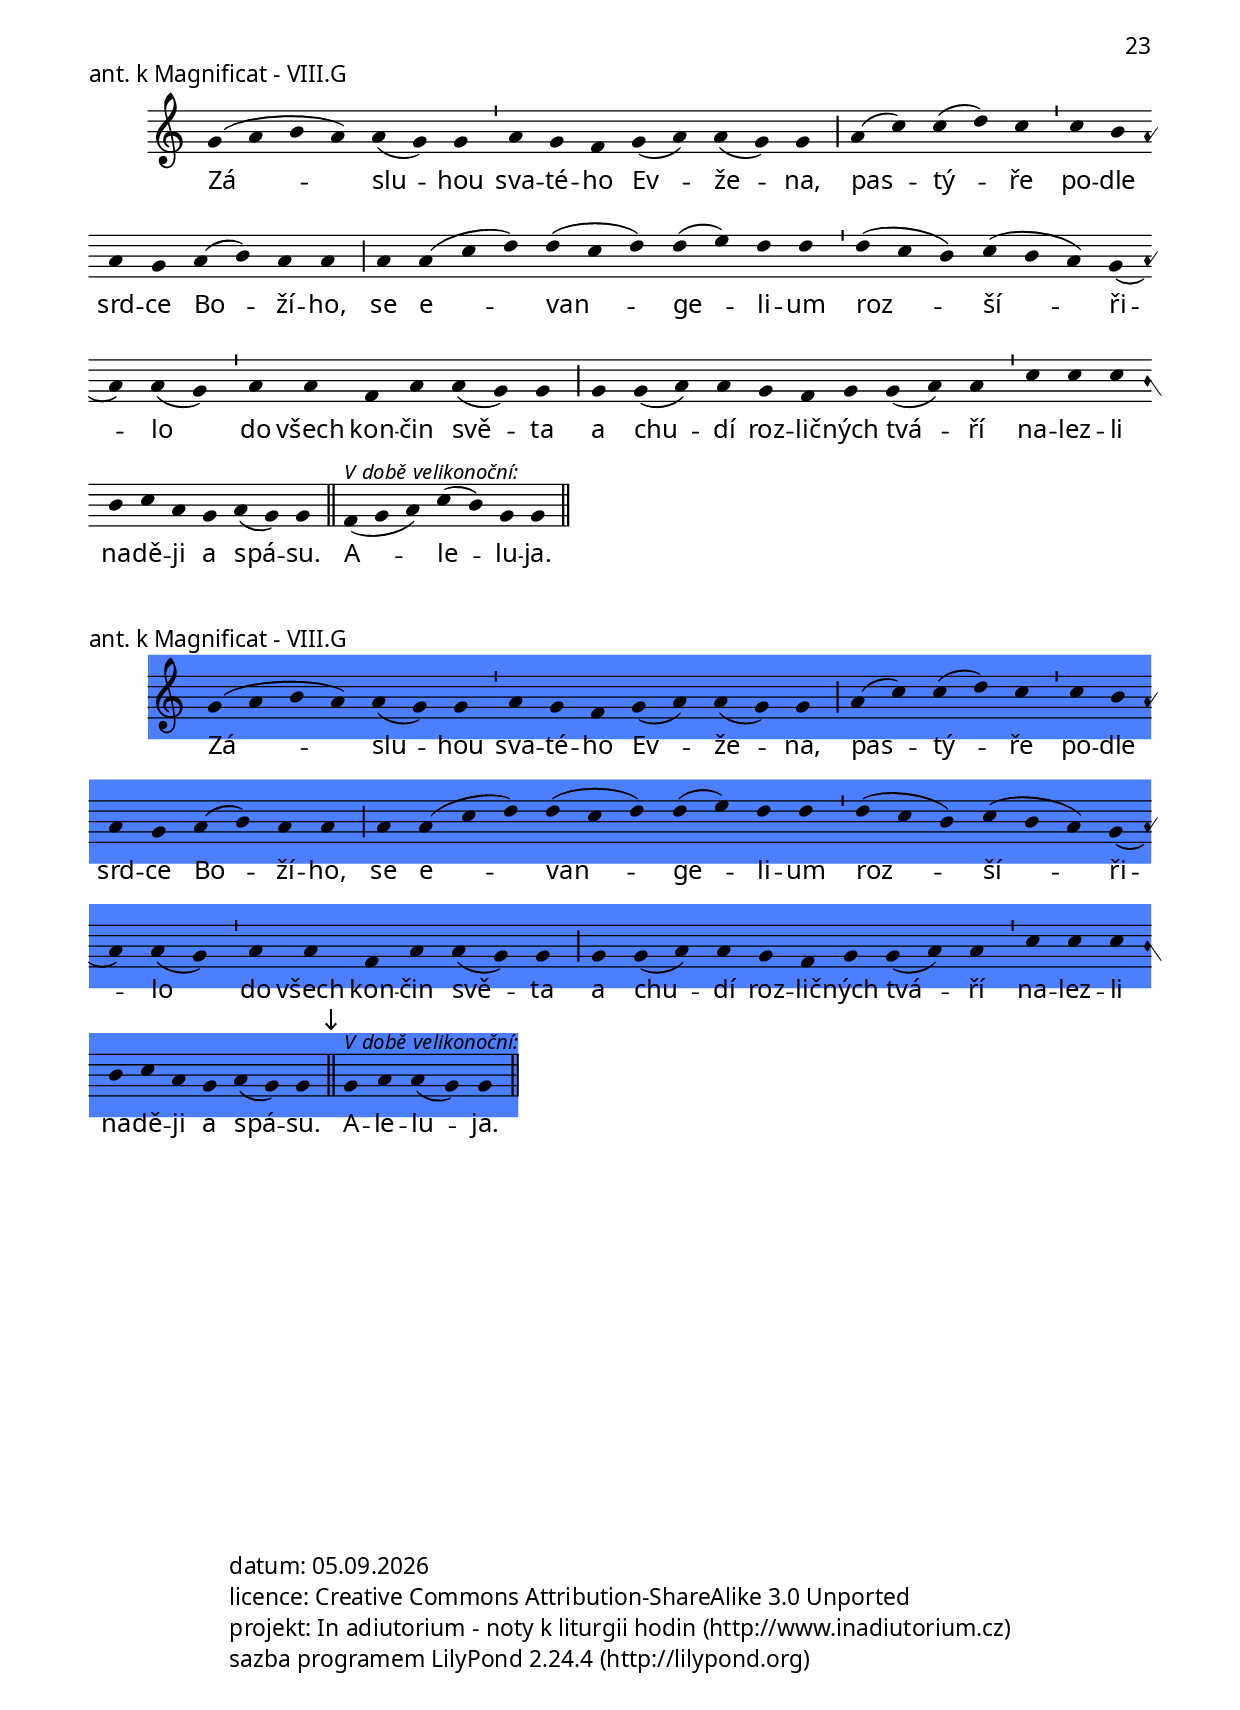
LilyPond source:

\version "2.19.32"

\include "../../spolecne.ly"
\include "../../../spolecne/reholni.ly"
\include "../../dilyresponsorii.ly"

\header {
  title = \markup\titleSvatek
            "sv. Evžena de Mazenod, biskupa"
            slavnost
            21.5.
           "Misionáři obláti Panny Marie Neposkvrněné"
  composer = "Jakub Pavlík"
}

\markup {\nadpisHodinka {"1. nešpory"}}

\markup\justify{
  Tady se mi moc nelíbí text. Dílo se neplní, dílo se např. koná.
}

\score {
  \relative c'' {
    \choralniRezim
    d4 d d d( a) d c b a a \barMin
    g g( a) a( c) c \barMaior
    b c a( g) g \barMin
    f g a a b a a g g \barFinalis

    g^\markup\rubrVelikAleluja a a( g) g \barFinalis
  }
  \addlyrics {
    O -- slo -- ven sva -- tým po -- vo -- lá -- ním,
    žil ve ví -- ře,
    pl -- nil dí -- lo
    hla -- sa -- te -- le e -- van -- ge -- li -- a.

    A -- le -- lu -- ja.
  }
  \header {
    quid = "1. ant."
    modus = "VII"
    differentia = "d"
    psalmus = "Žalm 113"
    id = "1ne-a1"
    piece = \markup {\sestavTitulek}
  }
}

\score {
  \relative c'' {
    \choralniRezim
    g4 g g g( a) g a b c c \barMin

  }
  \addlyrics {
    O -- slo -- ven sva -- tým po -- vo -- lá -- ním,
    žil ve ví -- ře,
    pl -- nil dí -- lo
    hla -- sa -- te -- le e -- van -- ge -- li -- a.

    A -- le -- lu -- ja.
  }
  \header {
    quid = "1. ant."
    modus = "VII"
    differentia = "d"
    psalmus = "Žalm 113"
    id = "1ne-a1"
    piece = \markup {\sestavTitulek}
  }
}

\score {
  \relative c'' {
    \zvyraznovacSedy
    \choralniRezim
    g4 g g g( a) g c b c( d) d \barMin
    d e( d) c( d) d \barMaior
    d d c( b a g) a( g) \barMin
    f g a a b a a g g \barFinalis

    g^\markup\rubrVelikAleluja a a( g) g \barFinalis
  }
  \addlyrics {
    O -- slo -- ven sva -- tým po -- vo -- lá -- ním,
    žil ve ví -- ře,
    pl -- nil dí -- lo
    hla -- sa -- te -- le e -- van -- ge -- li -- a.

    A -- le -- lu -- ja.
  }
  \header {
    quid = "1. ant."
    modus = "VII"
    differentia = "d"
    psalmus = "Žalm 113"
    id = "1ne-a1"
    piece = \markup {\sestavTitulek}
  }
}

\score {
  \relative c'' {
    \zvyraznovacModry
    \choralniRezim
    g4 g g g( c) g a g f( g) g \barMaior
    g f( e) f( g) g \barMaior
    a c b( c a4.) a \barMin
    c4 c b g a g f g g \barFinalis

    f^\markup\rubrVelikAleluja g( a) g g \barFinalis
  }
  \addlyrics {
    O -- slo -- ven sva -- tým po -- vo -- lá -- ním,
    žil ve ví -- ře,
    pl -- nil dí -- lo
    hla -- sa -- te -- le e -- van -- ge -- li -- a.

    A -- le -- lu -- ja.
  }
  \header {
    quid = "1. ant."
    modus = "VIII"
    differentia = "G"
    psalmus = "Žalm 113"
    id = "1ne-a1"
    piece = \markup {\sestavTitulek}
  }
}

\pageBreak

\score {
  \relative c' {
    \choralniRezim
    d4 c d e( f) d d \barMin
    f e f a g g \barMaior
    a( f g) f( d) d d( e) c c( d) d \barFinalis

    e^\markup\rubrVelikAleluja f d d \barFinalis
  }
  \addlyrics {
    Vše dě -- lám pro Kris -- ta,
    kte -- rý mě mi -- lo -- val
    sám se -- be za mne vy -- dal.

    A -- le -- lu -- ja.
  }
  \header {
    textus_approbatus = "Vše dělám pro Krista, který mě miloval
    a za mne sám sebe vydal. Aleluja."
    quid = "2. ant."
    modus = "II"
    differentia = "D"
    psalmus = "Žalm 146"
    id = "1ne-a2"
    piece = \markup {\sestavTitulek}
  }
}

\score {
  \relative c' {
    \zvyraznovacSedy
    \choralniRezim
    d4 c d e( f) d d \barMin
    f e f a g g \barMaior
    a--( g f) e( f d) d d( e) c c( d) d \barFinalis

    e^\markup\rubrVelikAleluja f d d \barFinalis
  }
  \addlyrics {
    Vše dě -- lám pro Kris -- ta,
    kte -- rý mě mi -- lo -- val
    sám se -- be za mne vy -- dal.

    A -- le -- lu -- ja.
  }
  \header {
    textus_approbatus = "Vše dělám pro Krista, který mě miloval
    a za mne sám sebe vydal. Aleluja."
    quid = "2. ant."
    modus = "II"
    differentia = "D"
    psalmus = "Žalm 146"
    id = "1ne-a2"
    piece = \markup {\sestavTitulek}
  }
}

\score {
  \relative c' {
    \choralniRezim
    d4 c d e( f) d d \barMin
    f e f a g g \barMaior
    \mark\sipka a-- g( f d) d d( e) c c( d) d \barFinalis

    e^\markup\rubrVelikAleluja f d d \barFinalis
  }
  \addlyrics {
    Vše dě -- lám pro Kris -- ta,
    kte -- rý mě mi -- lo -- val
    sám se -- be za mne vy -- dal.

    A -- le -- lu -- ja.
  }
  \header {
    textus_approbatus = "Vše dělám pro Krista, který mě miloval
    a za mne sám sebe vydal. Aleluja."
    quid = "2. ant."
    modus = "II"
    differentia = "D"
    psalmus = "Žalm 146"
    id = "1ne-a2"
    piece = \markup {\sestavTitulek}
  }
}

\score {
  \relative c' {
    \zvyraznovacModry
    \choralniRezim
    d4 c d e( f) d d \barMin
    f e f a g g \barMaior
    \mark\sipka a a g f e( f) d c( d) d \barFinalis

    e^\markup\rubrVelikAleluja f d d \barFinalis
  }
  \addlyrics {
    Vše dě -- lám pro Kris -- ta,
    kte -- rý mě mi -- lo -- val
    a za mne sám se -- be vy -- dal.

    A -- le -- lu -- ja.
  }
  \header {
    quid = "2. ant."
    modus = "II"
    differentia = "D"
    psalmus = "Žalm 146"
    id = "1ne-a2"
    piece = \markup {\sestavTitulek}
  }
}

\score {
  \relative c' {
    \choralniRezim
    \mark\sipka d4 f d c( e) d d \barMin
    f e f a g g \barMaior
    a a g f e( f) d c( d) d \barFinalis

    e^\markup\rubrVelikAleluja f d d \barFinalis
  }
  \addlyrics {
    Vše dě -- lám pro Kris -- ta,
    kte -- rý mě mi -- lo -- val
    a za mne sám se -- be vy -- dal.

    A -- le -- lu -- ja.
  }
  \header {
    quid = "2. ant."
    modus = "II"
    differentia = "D"
    psalmus = "Žalm 146"
    id = "1ne-a2"
    piece = \markup {\sestavTitulek}
  }
}

\score {
  \relative c' {
    \choralniRezim
    d4 f \mark\sipka e d( e) d d \barMin
    f e f a g g \barMaior
    a a g f e( f) d c( d) d \barFinalis

    e^\markup\rubrVelikAleluja f d d \barFinalis
  }
  \addlyrics {
    Vše dě -- lám pro Kris -- ta,
    kte -- rý mě mi -- lo -- val
    a za mne sám se -- be vy -- dal.

    A -- le -- lu -- ja.
  }
  \header {
    quid = "2. ant."
    modus = "II"
    differentia = "D"
    psalmus = "Žalm 146"
    id = "1ne-a2"
    piece = \markup {\sestavTitulek}
  }
}

\pageBreak

\score {
  \relative c' {
    \choralniRezim
    d4 d f e f a a \barMaior
    a a a a g f g a a c b c a( g) f \barMin
    g g a f e f d d \barFinalis

    e^\markup\rubrVelikAleluja f d d \barFinalis
  }
  \addlyrics {
    Co -- by slu -- žeb -- ník cír -- kve
    ne -- ú -- nav -- ně za ni bo -- jo -- val si -- lou a mo -- cí,
    kte -- rá po -- chá -- zí od Kris -- ta.

    A -- le -- lu -- ja.
  }
  \header {
    quid = "3. ant."
    modus = "I"
    differentia = "D"
    psalmus = "Ef 1"
    id = "1ne-a3"
    piece = \markup {\sestavTitulek}
  }
}

\score {
  \relative c' {
    \choralniRezim
    d4 d f e f \mark\sipka f( g) g \barMin
    a bes a g f g a g g \barMaior
    a( bes a) g f e( f d) d \barMin
    d c d f e d( e) d d \barFinalis

    e^\markup\rubrVelikAleluja d c( d) d \barFinalis
  }
  \addlyrics {
    Co -- by slu -- žeb -- ník cír -- kve
    ne -- ú -- nav -- ně za ni bo -- jo -- val
    si -- lou a mo -- cí,
    kte -- rá po -- chá -- zí od Kris -- ta.

    A -- le -- lu -- ja.
  }
  \header {
    quid = "3. ant."
    modus = "I"
    differentia = "D"
    psalmus = "Ef 1"
    id = "1ne-a3"
    piece = \markup {\sestavTitulek}
  }
}

\score {
  \relative c' {
    \choralniRezim
    f4 f g a f f( g) g \barMin
    a bes a g f g f d d \barMaior
    f e c d( c) c \barMin
    d c d f e c d d \barFinalis

    e^\markup\rubrVelikAleluja f d( c) d \barFinalis
  }
  \addlyrics {
    Co -- by slu -- žeb -- ník cír -- kve
    ne -- ú -- nav -- ně za ni bo -- jo -- val
    si -- lou a mo -- cí,
    kte -- rá po -- chá -- zí od Kris -- ta.

    A -- le -- lu -- ja.
  }
  \header {
    quid = "3. ant."
    modus = "I"
    differentia = "D"
    psalmus = "Ef 1"
    id = "1ne-a3"
    piece = \markup {\sestavTitulek}
  }
}

\score {
  \relative c'' {
    \choralniRezim
    c4 c c b c e( d) d \barMaior
    e e e e d e d c c d b c a( g) g \barMaior
    f g a c b a g g \barFinalis

    g^\markup\rubrVelikAleluja g( a) g g \barFinalis
  }
  \addlyrics {
    Co -- by slu -- žeb -- ník cír -- kve
    ne -- ú -- nav -- ně za ni bo -- jo -- val si -- lou a mo -- cí,
    kte -- rá po -- chá -- zí od Kris -- ta.

    A -- le -- lu -- ja.
  }
  \header {
    quid = "3. ant."
    modus = "VII"
    differentia = "c"
    psalmus = "Ef 1"
    id = "1ne-a3"
    piece = \markup {\sestavTitulek}
  }
}

\score {
  \relative c'' {
    \zvyraznovacModry
    \choralniRezim
    c4 c c b c e( d) d \barMaior
    e e e e d e d c c d b c a( g) g \barMaior
    f g a c b a g g \barFinalis

    \mark\sipka f^\markup\rubrVelikAleluja g( a) g g \barFinalis
  }
  \addlyrics {
    Co -- by slu -- žeb -- ník cír -- kve
    ne -- ú -- nav -- ně za ni bo -- jo -- val si -- lou a mo -- cí,
    kte -- rá po -- chá -- zí od Kris -- ta.

    A -- le -- lu -- ja.
  }
  \header {
    quid = "3. ant."
    modus = "VII"
    differentia = "c"
    psalmus = "Ef 1"
    id = "1ne-a3"
    piece = \markup {\sestavTitulek}
  }
}

\pageBreak

\score {
  \relative c' {
    \zvyraznovacSedy
    \choralniRezim

    % R
    \neviditelna f
    f4 f f g( a) a( g) \barMax
    g g g( a) g( f d) d f g g f \barFinalis
    % V
    \neviditelna f
    a4 a a a( bes) a a g f g a a \barMin
    g f g g \barFinalis
    % Slava
    \respVIdoxologie \barFinalis
  }
  \addlyrics {
    \Response Kdo chce jít za mnou,_*
    ve -- zmi svůj kříž a ná -- sle -- duj mne.
    \Verse Kdo však by ztra -- til svou du -- ši kvů -- li mně,
    na -- lez -- ne ji.
    \textRespDoxologie
  }
  \header {
    quid = "resp."
    modus = "VI"
    id = "1ne-r"
    piece = \markup {\sestavTitulekResp}
  }
}

\score {
  \relative c' {
    \zvyraznovacModry
    \choralniRezim

    % R
    \neviditelna f
    f4 f f g( a) a( g) \barMax
    g \mark\sipka f g( a) g \barMin g g( f d) f( g) g( f) f \barFinalis
    % V
    \neviditelna f
    a4 a a a( bes) a a \mark\sipka a a g( a) g g \barMin
    g f g( a) a( g) \barFinalis
    % Slava
    \respVIdoxologie \barFinalis
  }
  \addlyrics {
    \Response Kdo chce jít za mnou,_*
    ve -- zmi svůj kříž a ná -- sle -- duj mne.
    \Verse Kdo však by ztra -- til svou du -- ši kvů -- li mně,
    na -- lez -- ne ji.
    \textRespDoxologie
  }
  \header {
    quid = "resp."
    modus = "VI"
    id = "1ne-r"
    piece = \markup {\sestavTitulekResp}
  }
}

\score {
  \relative c' {
    \zvyraznovacModry
    \choralniRezim

    % R
    \neviditelna f
    f4 f f g f \barMin
    f f f f f f e g a \barMax
    \respVIalelujaResponsum \barFinalis
    % V
    \neviditelna f
    f4 f f f f f f f g f f \barMin
    f e g a \barFinalis
    % Slava
    \respVIalelujaDoxologie \barFinalis
  }
  \addlyrics {
    \Response Kdo chce jít za mnou,
    ve -- zmi svůj kříž a ná -- sle -- duj mne._*
    \textRespAleluja
    \Verse Kdo však by ztra -- til svou du -- ši kvů -- li mně,
    na -- lez -- ne ji.
    \textRespDoxologie
  }
  \header {
    quid = "resp."
    modus = "VI"
    id = "1ne-r2"
    piece = \markup {\sestavTitulekResp}
  }
}

\pageBreak

\score {
  \relative c' {
    \choralniRezim
    d4( f d) c( d) d \barMin

  }
  \addlyrics {
    Před -- ur -- čen
    k_zvěs -- to -- vá -- ní e -- van -- ge -- li -- a,
    sva -- tý Ev -- žen od -- váž -- ně krá -- čel
    ve šlé -- pě -- jích a -- po -- što -- lů;

    slo -- vem a pří -- kla -- dem
    vy -- u -- čo -- val chu -- dé
    to -- mu, kdo je to Kris -- tus.

    A -- le -- lu -- ja.
  }
  \header {
    quid = "ant. k Magnificat"
    modus = ""
    differentia = ""
    psalmus = ""
    id = "1ne-amag"
    piece = \markup {\sestavTitulekBezZalmu}
  }
}

\score {
  \relative c'' {
    \choralniRezim
    a4( c b) c( d) d \barMin
    d d e d c d e d d \barMaior
    d d d d e f e d( e d) d \barMin
    d c b a c( b) a g( a) a( g) \barMaior

    f a c d c c \barMin
    d d e c d c( b) \barMin
    a g f g a g g \barFinalis

    a^\markup\rubrVelikAleluja a g g \barFinalis
  }
  \addlyrics {
    Před -- ur -- čen
    k_zvěs -- to -- vá -- ní e -- van -- ge -- li -- a,
    sva -- tý Ev -- žen od -- váž -- ně krá -- čel
    ve šlé -- pě -- jích a -- po -- što -- lů;

    slo -- vem a pří -- kla -- dem
    vy -- u -- čo -- val chu -- dé
    to -- mu, kdo je to Kris -- tus.

    A -- le -- lu -- ja.
  }
  \header {
    quid = "ant. k Magnificat"
    modus = "VII"
    differentia = "a"
    psalmus = ""
    id = "1ne-amag"
    piece = \markup {\sestavTitulekBezZalmu}
  }
}

\score {
  \relative c'' {
    \choralniRezim
    a4( c b) c( d) d \barMin
    d d \mark\sipka d d c d e d d \barMaior
    d d d d e f e d( e d) d \barMin
    d \mark\sipka d c b c( b) a g( a) a( g) \barMaior

    f a c d c c \barMin
    d \mark\sipka e d c d c \barMin
    a g f g a g g \barFinalis

    \mark\sipka g^\markup\rubrVelikAleluja a a( g) g \barFinalis
  }
  \addlyrics {
    Před -- ur -- čen
    k_zvěs -- to -- vá -- ní e -- van -- ge -- li -- a,
    sva -- tý Ev -- žen od -- váž -- ně krá -- čel
    ve šlé -- pě -- jích a -- po -- što -- lů;

    slo -- vem a pří -- kla -- dem
    vy -- u -- čo -- val chu -- dé
    to -- mu, kdo je to Kris -- tus.

    A -- le -- lu -- ja.
  }
  \header {
    quid = "ant. k Magnificat"
    modus = "VII"
    differentia = "a"
    psalmus = ""
    placet = "trochu si pohrát se _slovem a příkladem_"
    id = "1ne-amag"
    piece = \markup {\sestavTitulekBezZalmu}
  }
}

\score {
  \relative c'' {
    \zvyraznovacSedy
    \choralniRezim
    a4( c b) c( d) d \barMin
    d d d d c d e d d \barMaior
    d d d d e f e d( e d) d \barMin
    d d c b c( b) a g( a) a( g) \barMaior

    \mark\sipka a g a c d c \barMin
    d e d c d c \barMin
    a g f g a g g \barFinalis

    g^\markup\rubrVelikAleluja a a( g) g \barFinalis
  }
  \addlyrics {
    Před -- ur -- čen
    k_zvěs -- to -- vá -- ní e -- van -- ge -- li -- a,
    sva -- tý Ev -- žen od -- váž -- ně krá -- čel
    ve šlé -- pě -- jích a -- po -- što -- lů;

    slo -- vem a pří -- kla -- dem
    vy -- u -- čo -- val chu -- dé
    to -- mu, kdo je to Kris -- tus.

    A -- le -- lu -- ja.
  }
  \header {
    quid = "ant. k Magnificat"
    modus = "VII"
    differentia = "a"
    psalmus = ""
    id = "1ne-amag"
    piece = \markup {\sestavTitulekBezZalmu}
  }
}

\score {
  \relative c'' {
    \zvyraznovacModry
    \choralniRezim
    a4( c b) c( d) d \barMin
    d d d d c d e d d \barMaior
    d d d d e f e d( e d4.) d \barMin
    d4 d c b \mark\sipka c a a( g) g \barMaior

    a g a c d c \barMin
    d e d c d c \barMin
    a g f g a g g \barFinalis

    \mark\sipka a^\markup\rubrVelikAleluja g f( g) g \barFinalis
  }
  \addlyrics {
    Před -- ur -- čen
    k_zvěs -- to -- vá -- ní e -- van -- ge -- li -- a,
    sva -- tý Ev -- žen od -- váž -- ně krá -- čel
    ve šlé -- pě -- jích a -- po -- što -- lů;

    slo -- vem a pří -- kla -- dem
    vy -- u -- čo -- val chu -- dé
    to -- mu, kdo je to Kris -- tus.

    A -- le -- lu -- ja.
  }
  \header {
    quid = "ant. k Magnificat"
    modus = "VII"
    differentia = "a"
    psalmus = ""
    id = "1ne-amag"
    piece = \markup {\sestavTitulekBezZalmu}
  }
}

\pageBreak

\markup {\nadpisHodinka {"invitatorium"}}

\score {
  \relative c' {
    \choralniRezim
    c4 \bar ";" d d \bar ";"
    d d \bar ";"
    d d d \bar ";"
    d e f d c c( d e4. d) \barMaior
    d4( e) d d d( e) d c c( f) f \barMin
    f e d \[ d( g \] \[ f e \] \[ f e d \] e) e( d) \barMaior
    d c f e f d c d d \barFinalis

    d^\markup\rubrVelikAleluja c \barMin
    a c c( d) d \barFinalis
  }
  \addlyrics {
    Na slav -- nost
    (svá -- tek)
    (pa -- mát -- ku)
    sva -- té -- ho Ev -- že -- na,
    pojď -- me a klaň -- me se Kris -- tu,
    na -- še -- mu Pá -- nu;
    on je nej -- vyš -- ší Pas -- týř \markup{\Dagger cír} -- kve.

    \markup{\Dagger cír} -- kve.
    A -- le -- lu -- ja.
  }
  \header {
    quid = "ant."
    modus = "II"
    differentia = "D"
    psalmus = ""
    id = "invit"
    piece = \markup {\sestavTitulekBezZalmu}
  }
}

\score {
  \relative c' {
    \choralniRezim
    c4 \bar ";" d d \bar ";"
    d d \bar ";"
    d d d \bar ";"
    d e f d c c( d e4. d) \barMaior
    d4( e) d d d( e) d c c( f) f \barMin
    f e d \[ d( g \] \[ f e \] \[ f e d \] e) e( d) \barMaior
    d c f e f d c \mark\sipka c( d) d \barFinalis

    d^\markup\rubrVelikAleluja d d e f d c d c \barMin
    a c c( d) d \barFinalis
  }
  \addlyrics {
    Na slav -- nost
    (svá -- tek)
    (pa -- mát -- ku)
    sva -- té -- ho Ev -- že -- na,
    pojď -- me a klaň -- me se Kris -- tu,
    na -- še -- mu Pá -- nu;
    \markup{\Dagger on} je nej -- vyš -- ší Pas -- týř cír -- kve.

    \markup{\Dagger on} je nej -- vyš -- ší Pas -- týř cír -- kve.
    A -- le -- lu -- ja.
  }
  \header {
    quid = "ant."
    modus = "II"
    differentia = "D"
    psalmus = ""
    id = "invit"
    piece = \markup {\sestavTitulekBezZalmu}
  }
}

\score {
  \relative c' {
    \zvyraznovacSedy
    \choralniRezim
    c4 \bar ";" d d \bar ";"
    d d \bar ";"
    d d d \bar ";"
    d e f d c c( d e4. d) \barMaior
    d4( e) d d d( e) d c c( f) f \barMin
    f \mark\sipka f f \[ f( g \] \[ f e \] \[ f e d \] e) e( d) \barMaior
    d \mark\sipka d f e f d c c( d) d \barFinalis

    d^\markup\rubrVelikAleluja d d e f d c d c \barMin
    a c c( d) d \barFinalis
  }
  \addlyrics {
    Na slav -- nost
    (svá -- tek)
    (pa -- mát -- ku)
    sva -- té -- ho Ev -- že -- na,
    pojď -- me a klaň -- me se Kris -- tu,
    na -- še -- mu Pá -- nu;
    \markup{\Dagger on} je nej -- vyš -- ší Pas -- týř cír -- kve.

    \markup{\Dagger on} je nej -- vyš -- ší Pas -- týř cír -- kve.
    A -- le -- lu -- ja.
  }
  \header {
    quid = "ant."
    modus = "II"
    differentia = "D"
    psalmus = ""
    id = "invit"
    piece = \markup {\sestavTitulekBezZalmu}
  }
}

\score {
  \relative c' {
    \zvyraznovacModry
    \choralniRezim
    c4 d d \bar ";"
    \mark\sipka d4 c c( d) d \bar ";"
    d e f d c c( d e4. d) \barMaior
    d4( e) d d \mark\sipka e( f) d c c( f) f \barMin
    f f f \[ f( g \] \[ f e \] \[ f e d \] e) e( d) \barMaior
    d d f e f d c c( d) d \barFinalis

    d^\markup\rubrVelikAleluja d \mark\sipka f e f d c d c \barMin
    a c c( d) d \barFinalis
  }
  \addlyrics {
    Na slav -- nost
    (Na pa -- mát -- ku)
    sva -- té -- ho Ev -- že -- na,
    pojď -- me a klaň -- me se Kris -- tu,
    na -- še -- mu Pá -- nu;
    \markup{\Dagger on} je nej -- vyš -- ší Pas -- týř cír -- kve.

    \markup{\Dagger on} je nej -- vyš -- ší Pas -- týř cír -- kve.
    A -- le -- lu -- ja.
  }
  \addlyrics {
    (Na svá -- tek)
  }
  \header {
    quid = "ant."
    modus = "II"
    differentia = "D"
    psalmus = ""
    id = "invit"
    piece = \markup {\sestavTitulekBezZalmu}
  }
}

\pageBreak

\markup {\nadpisHodinka {"modlitba se čtením"}}

\score {
  \relative c'' {
    \zvyraznovacSedy
    \choralniRezim
    a4 a a a a( g f) g f( e) d d \barMaior
    d f f f g a g f g f e \barMin
    d( e f) d c c( d) d \barFinalis

    e^\markup\rubrVelikAleluja f d d \barFinalis
  }
  \addlyrics {
    Pod ve -- de -- ním Du -- cha sva -- té -- ho
    va -- ro -- val před ne -- dů -- stoj -- ným při -- je -- tím
    mi -- los -- ti Bo -- ží.

    A -- le -- lu -- ja.
  }
  \header {
    quid = "1. ant."
    modus = "I"
    differentia = "a"
    psalmus = "Žalm 21"
    id = "mc-a1"
    piece = \markup {\sestavTitulek}
  }
}

\score {
  \relative c' {
    \zvyraznovacModry
    \choralniRezim
    f4 f f f g f g( a) g g \barMaior
    a a a a g a g f g f f \barMin
    e f d c( d) d \barFinalis

    e^\markup\rubrVelikAleluja f d( c) d \barFinalis
  }
  \addlyrics {
    Pod ve -- de -- ním Du -- cha sva -- té -- ho
    va -- ro -- val před ne -- dů -- stoj -- ným při -- je -- tím
    mi -- los -- ti Bo -- ží.

    A -- le -- lu -- ja.
  }
  \header {
    quid = "1. ant."
    modus = "I"
    differentia = "f"
    psalmus = "Žalm 21"
    id = "mc-a1"
    piece = \markup {\sestavTitulek}
  }
}

\score {
  \relative c'' {
    \choralniRezim
    a4 a g f g f g( a) g g \barMaior
    a a g f e f d c d c c \barMin
    d f e c( d) d \barFinalis

    e^\markup\rubrVelikAleluja f d d \barFinalis
  }
  \addlyrics {
    Pod ve -- de -- ním Du -- cha sva -- té -- ho
    va -- ro -- val před ne -- dů -- stoj -- ným při -- je -- tím
    mi -- los -- ti Bo -- ží.

    A -- le -- lu -- ja.
  }
  \header {
    quid = "1. ant."
    modus = "I"
    differentia = "a"
    psalmus = "Žalm 21"
    id = "mc-a1"
    piece = \markup {\sestavTitulek}
  }
}

\pageBreak

\score {
  \relative c'' {
    \zvyraznovacSedy
    \choralniRezim
    a4 a a a g f g a a \barMin
    a g f f f g f d d \barMaior
    f e d e c( d) d \barFinalis

    c^\markup\rubrVelikAleluja d d( f) d \barFinalis
  }
  \addlyrics {
    Pro -- chá -- zel měs -- ta i ves -- ni -- ce
    a vy -- zý -- val ve jmé -- nu Kris -- ta:
    u -- smiř -- te se s_Bo -- hem.

    A -- le -- lu -- ja.
  }
  \header {
    quid = "2. ant."
    modus = "I"
    differentia = "a"
    psalmus = "Žalm 92-I"
    placet = "zkusit výraznější závěr, tento je poněkud mdlý"
    id = "mc-a2"
    piece = \markup {\sestavTitulek}
  }
}

\score {
  \relative c'' {
    \choralniRezim
    a4 a a a g f g a a \barMin
    a g f f f g f d d \barMaior
    \mark\sipka f g a f e( d) d \barFinalis

    a'^\markup\rubrVelikAleluja a c c g g \barMin
    f e d d \barFinalis
  }
  \addlyrics {
    Pro -- chá -- zel měs -- ta i ves -- ni -- ce
    a vy -- zý -- val ve jmé -- nu Kris -- ta:
    u -- smiř -- te se s_Bo -- hem.

    u -- smiř -- te se s_Bo -- hem.
    A -- le -- lu -- ja.
  }
  \header {
    quid = "2. ant."
    modus = "I"
    differentia = "a"
    psalmus = "Žalm 92-I"
    id = "mc-a2"
    piece = \markup {\sestavTitulek}
  }
}

\score {
  \relative c'' {
    \choralniRezim
    a4 a a a g f g a a \barMin
    a g f f f g f d d \barMaior
    \mark\sipka f( g) g( a) f e c( d) d \barFinalis

    c^\markup\rubrVelikAleluja d d( f) d \barFinalis
  }
  \addlyrics {
    Pro -- chá -- zel měs -- ta i ves -- ni -- ce
    a vy -- zý -- val ve jmé -- nu Kris -- ta:
    u -- smiř -- te se s_Bo -- hem.

    A -- le -- lu -- ja.
  }
  \header {
    quid = "2. ant."
    modus = "I"
    differentia = "a"
    psalmus = "Žalm 92-I"
    id = "mc-a2"
    piece = \markup {\sestavTitulek}
  }
}

\score {
  \relative c'' {
    \zvyraznovacModry
    \choralniRezim
    a4 a a a g f g a a \barMin
    a g f f f g f d d \barMaior
    \mark\sipka c( d) d( f) e d c( d) d \barFinalis

    e^\markup\rubrVelikAleluja f d( c) d \barFinalis
  }
  \addlyrics {
    Pro -- chá -- zel měs -- ta i ves -- ni -- ce
    a vy -- zý -- val ve jmé -- nu Kris -- ta:
    u -- smiř -- te se s_Bo -- hem.

    A -- le -- lu -- ja.
  }
  \header {
    quid = "2. ant."
    modus = "I"
    differentia = "a"
    psalmus = "Žalm 92-I"
    id = "mc-a2"
    piece = \markup {\sestavTitulek}
  }
}

\score {
  \relative c'' {
    \choralniRezim
    a4 a g f g a a \barMin
    g a a f g( f) e \barMaior
    f d d d c f f e g f d d \barFinalis

    c^\markup\rubrVelikAleluja d d( e) d \barFinalis
  }
  \addlyrics {
    Ja -- ko moud -- rý sta -- vi -- tel
    bu -- do -- val chrám Bo -- ží
    na zá -- kla -- dech u -- kři -- žo -- va -- né -- ho Kris -- ta.

    A -- le -- lu -- ja.
  }
  \header {
    quid = "3. ant."
    modus = "I"
    differentia = "a"
    psalmus = "Žalm 92-II"
    id = "mc-a3"
    piece = \markup {\sestavTitulek}
  }
}

\score {
  \relative c'' {
    \zvyraznovacSedy
    \choralniRezim
    a4 a g f g a a \barMin
    a g f g d d \barMaior
    d( e f) d( c) c( d) d( c) \barMin
    d e f g f d c( d) d \barFinalis

    c^\markup\rubrVelikAleluja d d( f) d \barFinalis
  }
  \addlyrics {
    Ja -- ko moud -- rý sta -- vi -- tel
    bu -- do -- val chrám Bo -- ží
    na zá -- kla -- dech
    u -- kři -- žo -- va -- né -- ho Kris -- ta.

    A -- le -- lu -- ja.
  }
  \header {
    quid = "3. ant."
    modus = "I"
    differentia = "a"
    psalmus = "Žalm 92-II"
    id = "mc-a3"
    piece = \markup {\sestavTitulek}
  }
}

\score {
  \relative c'' {
    \zvyraznovacModry
    \choralniRezim
    a4 a g f g a a \barMin
    a g f g d d \barMaior
    d( e f) d( c) c( d) d( c) \barMin
    d e f g f d c( d) d \barFinalis

    \mark\sipka e^\markup\rubrVelikAleluja f d( c) d \barFinalis
  }
  \addlyrics {
    Ja -- ko moud -- rý sta -- vi -- tel
    bu -- do -- val chrám Bo -- ží
    na zá -- kla -- dech
    u -- kři -- žo -- va -- né -- ho Kris -- ta.

    A -- le -- lu -- ja.
  }
  \header {
    quid = "3. ant."
    modus = "I"
    differentia = "a"
    psalmus = "Žalm 92-II"
    id = "mc-a3"
    piece = \markup {\sestavTitulek}
  }
}

\score {
  \relative c'' {
    \choralniRezim
    a4 a g f g a a \barMin
    a g f g d d \barMaior
    d( e f) d( c) c( d) d( c) \barMin
    d e f \mark\sipka f e c e( f d) d \barFinalis

    e^\markup\rubrVelikAleluja f d( c) d \barFinalis
  }
  \addlyrics {
    Ja -- ko moud -- rý sta -- vi -- tel
    bu -- do -- val chrám Bo -- ží
    na zá -- kla -- dech
    u -- kři -- žo -- va -- né -- ho Kris -- ta.

    A -- le -- lu -- ja.
  }
  \header {
    quid = "3. ant."
    modus = "I"
    differentia = "a"
    psalmus = "Žalm 92-II"
    id = "mc-a3"
    piece = \markup {\sestavTitulek}
  }
}

\pageBreak

\markup {\nadpisHodinka {"ranní chvály"}}

\score {
  \relative c' {
    \choralniRezim
    f4 e f g f f f g a f d d \barMaior
    d d d f g f e c e( f) d d \barFinalis

    c^\markup\rubrVelikAleluja f e( d) d \barFinalis
  }
  \addlyrics {
    Sna -- žím se bě -- žet, a -- bych u -- chvá -- til Kris -- ta,
    pro -- to -- že i já jsem jím byl u -- chvá -- cen.

    A -- le -- lu -- ja.
  }
  \header {
    quid = "1. ant."
    modus = "I"
    differentia = "f"
    psalmus = "Žalm 63"
    id = "rch-a1"
    piece = \markup {\sestavTitulek}
  }
}

\score {
  \relative c' {
    \zvyraznovacZeleny
    \choralniRezim
    f4 e f g f f f g a f d d \barMaior
    d d d \mark\sipka e f e d c e( f) d d \barFinalis

    c^\markup\rubrVelikAleluja f e( d) d \barFinalis
  }
  \addlyrics {
    Sna -- žím se bě -- žet, a -- bych u -- chvá -- til Kris -- ta,
    pro -- to -- že i já jsem jím byl u -- chvá -- cen.

    A -- le -- lu -- ja.
  }
  \header {
    quid = "1. ant."
    modus = "II"
    differentia = "D"
    psalmus = "Žalm 63"
    id = "rch-a1"
    piece = \markup {\sestavTitulek}
  }
}

\score {
  \relative c' {
    \choralniRezim
    f4 e f g f f f g a f d d \barMaior
    \mark\sipka f f f f f e d c e( f) d d \barFinalis

    c^\markup\rubrVelikAleluja f e( d) d \barFinalis
  }
  \addlyrics {
    Sna -- žím se bě -- žet, a -- bych u -- chvá -- til Kris -- ta,
    pro -- to -- že i já jsem jím byl u -- chvá -- cen.

    A -- le -- lu -- ja.
  }
  \header {
    quid = "1. ant."
    modus = "II"
    differentia = "D"
    psalmus = "Žalm 63"
    id = "rch-a1"
    piece = \markup {\sestavTitulek}
  }
}

\score {
  \relative c' {
    \zvyraznovacSedy
    \choralniRezim
    f4 e f g f f f g a f d d \barMaior
    f f f f \mark\sipka g f e c e( f) d d \barFinalis

    e^\markup\rubrVelikAleluja f d( c) d \barFinalis
  }
  \addlyrics {
    Sna -- žím se bě -- žet, a -- bych u -- chvá -- til Kris -- ta,
    pro -- to -- že i já jsem jím byl u -- chvá -- cen.

    A -- le -- lu -- ja.
  }
  \header {
    quid = "1. ant."
    modus = "II"
    differentia = "D"
    psalmus = "Žalm 63"
    id = "rch-a1"
    piece = \markup {\sestavTitulek}
  }
}

\score {
  \relative c' {
    \zvyraznovacModry
    \choralniRezim
    \mark\sipka d4 c d d( f) f \barMin g f g a f d d \barMaior
    f f f f g f e c e( f) d d \barFinalis

    \mark\sipka e^\markup\rubrVelikAleluja c c( d) d \barFinalis
  }
  \addlyrics {
    Sna -- žím se bě -- žet, a -- bych u -- chvá -- til Kris -- ta,
    pro -- to -- že i já jsem jím byl u -- chvá -- cen.

    A -- le -- lu -- ja.
  }
  \header {
    quid = "1. ant."
    modus = "II"
    differentia = "D"
    psalmus = "Žalm 63"
    id = "rch-a1"
    piece = \markup {\sestavTitulek}
  }
}

\pageBreak

\score {
  \relative c'' {
    \choralniRezim
    c4 b a g c b c d c b a \barMin
    a a( c) a g a g g \barMaior
    f g a a a( c) c( b a) \barMin
    a g f g a g g \barFinalis

    g^\markup\rubrVelikAleluja a a( g) g \barFinalis
  }
  \addlyrics {
    Slu -- žeb -- ní -- ka do -- bré -- ho a věr -- né -- ho
    Duch Pá -- ně si vy -- vo -- lil,
    a -- by všu -- de ší -- řil
    vů -- ni po -- zná -- ní Kris -- ta.

    A -- le -- lu -- ja.
  }
  \header {
    quid = "2. ant."
    modus = "VIII"
    differentia = "c"
    psalmus = "Dan 3-III"
    id = "rch-a2"
    piece = \markup {\sestavTitulek}
  }
}

\score {
  \relative c'' {
    \choralniRezim
    c4 b a g c b c d c b a \barMin
    a a( c) a g a g g \barMaior
    f g a a \[ a( c b \] \[ c d) \] c \barMin
    a g f g a g g \barFinalis

    g^\markup\rubrVelikAleluja a a( g) g \barFinalis
  }
  \addlyrics {
    Slu -- žeb -- ní -- ka do -- bré -- ho a věr -- né -- ho
    Duch Pá -- ně si vy -- vo -- lil,
    a -- by všu -- de ší -- řil
    vů -- ni po -- zná -- ní Kris -- ta.

    A -- le -- lu -- ja.
  }
  \header {
    quid = "2. ant."
    modus = "VIII"
    differentia = "c"
    psalmus = "Dan 3-III"
    id = "rch-a2"
    piece = \markup {\sestavTitulek}
  }
}

\score {
  \relative c'' {
    \zvyraznovacSedy
    \choralniRezim
    c4 b a g c b c d \mark\sipka c( b) a a \barMin
    a a( c) a g a g g \barMaior
    f g a a \[ a( c b \] \[ c d) \] c \barMin
    a g f g a g g \barFinalis

    g^\markup\rubrVelikAleluja a a( g) g \barFinalis
  }
  \addlyrics {
    Slu -- žeb -- ní -- ka do -- bré -- ho a věr -- né -- ho
    Duch Pá -- ně si vy -- vo -- lil,
    a -- by všu -- de ší -- řil
    vů -- ni po -- zná -- ní Kris -- ta.

    A -- le -- lu -- ja.
  }
  \header {
    quid = "2. ant."
    modus = "VIII"
    differentia = "c"
    psalmus = "Dan 3-III"
    id = "rch-a2"
    piece = \markup {\sestavTitulek}
  }
}

\score {
  \relative c'' {
    \zvyraznovacModry
    \choralniRezim
    c4 b a g c b c d c( b) a a \barMin
    a a( c) a g a g g \barMaior
    f g a a \mark\sipka a( c b g) a( g) \barMin
    a g f g a g g \barFinalis

    a^\markup\rubrVelikAleluja g f( g) g \barFinalis
  }
  \addlyrics {
    Slu -- žeb -- ní -- ka do -- bré -- ho a věr -- né -- ho
    Duch Pá -- ně si vy -- vo -- lil,
    a -- by všu -- de ší -- řil
    vů -- ni po -- zná -- ní Kris -- ta.

    A -- le -- lu -- ja.
  }
  \header {
    quid = "2. ant."
    modus = "VIII"
    differentia = "c"
    psalmus = "Dan 3-III"
    id = "rch-a2"
    piece = \markup {\sestavTitulek}
  }
}

\score {
  \relative c'' {
    \choralniRezim
    c4 c c c b c a g a c b \barMin
    a b( c) a g a g g \barMaior
    g g g g f( e) d \barMin
    e f g a a g g \barFinalis

    a^\markup\rubrVelikAleluja g f( g) g \barFinalis
  }
  \addlyrics {
    Slu -- žeb -- ní -- ka do -- bré -- ho a věr -- né -- ho
    Duch Pá -- ně si vy -- vo -- lil,
    a -- by všu -- de ší -- řil
    vů -- ni po -- zná -- ní Kris -- ta.

    A -- le -- lu -- ja.
  }
  \header {
    quid = "2. ant."
    modus = "VIII"
    differentia = "c"
    psalmus = "Dan 3-III"
    id = "rch-a2"
    piece = \markup {\sestavTitulek}
  }
}

\pageBreak

\score {
  \relative c'' {
    \choralniRezim
    g4 g a a c d d \barMin
    c( d) e( d) c d d \barMaior
  }
  \addlyrics {
    Duch sva -- tý ti u -- lo -- žil
    pást cír -- kev Bo -- ží,
    kte -- rá by -- la vy -- kou -- pe -- na
    Kris -- to -- vou kr -- ví.

    A -- le -- lu -- ja.
  }
  \header {
    quid = "3. ant."
    modus = ""
    differentia = ""
    psalmus = "Žalm 149"
    id = "rch-a3"
    piece = \markup {\sestavTitulek}
  }
}

\score {
  \relative c'' {
    \choralniRezim
    d4 c( d) d d e d d \barMin
    c( d) e( d) c d d \barMaior
  }
  \addlyrics {
    Duch sva -- tý ti u -- lo -- žil
    pást cír -- kev Bo -- ží,
    kte -- rá by -- la vy -- kou -- pe -- na
    Kris -- to -- vou kr -- ví.

    A -- le -- lu -- ja.
  }
  \header {
    quid = "3. ant."
    modus = ""
    differentia = ""
    psalmus = "Žalm 149"
    id = "rch-a3"
    piece = \markup {\sestavTitulek}
  }
}

\score {
  \relative c'' {
    \choralniRezim
    a4 a( d) d d c b a \barMin

  }
  \addlyrics {
    Duch sva -- tý ti u -- lo -- žil
    pást cír -- kev Bo -- ží,
    kte -- rá by -- la vy -- kou -- pe -- na
    Kris -- to -- vou kr -- ví.

    A -- le -- lu -- ja.
  }
  \header {
    quid = "3. ant."
    modus = ""
    differentia = ""
    psalmus = "Žalm 149"
    id = "rch-a3"
    piece = \markup {\sestavTitulek}
  }
}

\score {
  \relative c'' {
    \choralniRezim
    c4 c b a c d d \barMin
    d d( c) d e e \barMaior
    e d c b c d c( b) a \barMin
    g( a) b b a a \barFinalis

    g^\markup\rubrVelikAleluja a( b) a a \barFinalis
  }
  \addlyrics {
    Duch sva -- tý ti u -- lo -- žil
    pást cír -- kev Bo -- ží,
    kte -- rá by -- la vy -- kou -- pe -- na
    Kris -- to -- vou kr -- ví.

    A -- le -- lu -- ja.
  }
  \header {
    quid = "3. ant."
    modus = "IV alt"
    differentia = "d"
    psalmus = "Žalm 149"
    id = "rch-a3"
    piece = \markup {\sestavTitulek}
  }
}

\score {
  \relative c'' {
    \zvyraznovacSedy
    \choralniRezim
    c4 c b a c d d \barMin
    d-- d( c) d \mark\sipka e( d) d \barMaior
    d d c b c a a( g) g \barMin
    f( g) a a g g \barFinalis

    g^\markup\rubrVelikAleluja a a( g) a \barFinalis
  }
  \addlyrics {
    Duch sva -- tý ti u -- lo -- žil
    pást cír -- kev Bo -- ží,
    kte -- rá by -- la vy -- kou -- pe -- na
    Kris -- to -- vou kr -- ví.

    A -- le -- lu -- ja.
  }
  \header {
    quid = "3. ant."
    modus = "VII"
    differentia = "c"
    psalmus = "Žalm 149"
    id = "rch-a3"
    piece = \markup {\sestavTitulek}
  }
}

\score {
  \relative c'' {
    \zvyraznovacModry
    \choralniRezim
    c4 c b a c d d \barMin
    d-- \mark\sipka d( e) c c( d) d \barMaior
    d d c b c a \mark\sipka g g \barMin
    f( g) a a g g \barFinalis

    \mark\sipka f^\markup\rubrVelikAleluja g( a) g g \barFinalis
  }
  \addlyrics {
    Duch sva -- tý ti u -- lo -- žil
    pást cír -- kev Bo -- ží,
    kte -- rá by -- la vy -- kou -- pe -- na
    Kris -- to -- vou kr -- ví.

    A -- le -- lu -- ja.
  }
  \header {
    quid = "3. ant."
    modus = "VII"
    differentia = "c"
    psalmus = "Žalm 149"
    placet = "_Kristovou_ drhne"
    id = "rch-a3"
    piece = \markup {\sestavTitulek}
  }
}

\pageBreak

\score {
  \relative c' {
    \zvyraznovacModry
    \choralniRezim

    % R
    \neviditelna f
    f f f g f g( a) a( g) \barMax
    g f d f g g f f \barFinalis
    % V
    \neviditelna a
    a4 a g f g a a( g) \barFinalis
    % Slava
    \respVIdoxologie \barFinalis
  }
  \addlyrics {
    \Response Zvěs -- tuj -- te me -- zi lid -- mi_*
    Hos -- po -- di -- no -- vy zá -- zra -- ky.
    \Verse Hlá -- sej -- te všem ná -- ro -- dům.
    \textRespDoxologie
  }
  \header {
    quid = "resp."
    modus = "VI"
    id = "rch-r"
    piece = \markup {\sestavTitulekResp}
  }
}

\score {
  \relative c' {
    \zvyraznovacModry
    \choralniRezim

    % R
    \neviditelna f
    f4 f f f f g f \barMin
    f f f f e g a a \barFinalis
    \respVIalelujaResponsum \barFinalis
    % V
    \neviditelna f
    f4 f f e g a a \barFinalis
    % Slava
    \respVIalelujaDoxologie \barFinalis
  }
  \addlyrics {
    \Response Zvěs -- tuj -- te me -- zi lid -- mi
    Hos -- po -- di -- no -- vy zá -- zra -- ky.
    \textRespAleluja
    \Verse Hlá -- sej -- te všem ná -- ro -- dům._*
    \textRespDoxologie
  }
  \header {
    quid = "resp."
    modus = "VI"
    id = "rch-r2"
    piece = \markup {\sestavTitulekResp}
  }
}

\pageBreak

\score {
  \relative c' {
    \zvyraznovacModry
    \choralniRezim
    \key f \major
    f4 f f f( g) f g( f) g( a) a \barMaior
    a a bes c bes( a) g \barMin
    bes a g f g g \barMax
    g g g a g f e d \barMaior
    c d f e f g g \barMin
    a( g) f g f \barFinalis

    g^\markup\rubrVelikAleluja a g( f) f \barFinalis
  }
  \addlyrics {
    Pla -- nou -- cí lás -- kou ke Kris -- tu
    a hlu -- bo -- ce po -- hnut
    za -- ne -- dbá -- ním cír -- kve,
    se sva -- tý Ev -- žen stal všem vším,
    a -- by zno -- vu za -- že -- hl
    pla -- men ví -- ry.

    A -- le -- lu -- ja.
  }
  \header {
    quid = "ant. k Benedictus"
    modus = "VI"
    differentia = "F"
    psalmus = ""
    id = "rch-aben"
    piece = \markup {\sestavTitulekBezZalmu}
  }
}

\score {
  \relative c'' {
    \choralniRezim
    g4 g g g( c) g a( g) f( g) g \barMin
  }
  \addlyrics {
    Pla -- nou -- cí lás -- kou ke Kris -- tu
    a hlu -- bo -- ce po -- hnut
    za -- ne -- dbá -- ním cír -- kve,
    se sva -- tý Ev -- žen stal všem vším,
    a -- by zno -- vu za -- že -- hl
    pla -- men ví -- ry.

    A -- le -- lu -- ja.
  }
  \header {
    quid = "ant. k Benedictus"
    modus = "VIII"
    differentia = "G"
    psalmus = ""
    id = "rch-aben"
    piece = \markup {\sestavTitulekBezZalmu}
  }
}

\pageBreak

\markup {\nadpisHodinka {"modlitba uprostřed dne"}}

\score {
  \relative c'' {
    \choralniRezim
    g4 g g g g( a) g g \barMin
    f e d d f g g \barMin
    g c b a c b a g g \barFinalis

    f^\markup\rubrVelikAleluja a g g \barFinalis
  }
  \addlyrics {
    Je -- žíš k_so -- bě po -- vo -- lal
    ty, kte -- ré si vy -- vo -- lil;
    a o -- ni ho ná -- sle -- do -- va -- li.

    A -- le -- lu -- ja.
  }
  \header {
    quid = "ant. dopoledne"
    modus = "VIII"
    differentia = "G"
    psalmus = ""
    id = "tercie"
    piece = \markup {\sestavTitulekBezZalmu}
  }
}

\score {
  \relative c'' {
    \choralniRezim
    g4 g g g g( a) g g \barMin
    \mark\sipka g a g a a c c \barMin
    c c b a c b a g g \barFinalis

    f^\markup\rubrVelikAleluja a g g \barFinalis
  }
  \addlyrics {
    Je -- žíš k_so -- bě po -- vo -- lal
    ty, kte -- ré si vy -- vo -- lil;
    a o -- ni ho ná -- sle -- do -- va -- li.

    A -- le -- lu -- ja.
  }
  \header {
    quid = "ant. dopoledne"
    modus = "VIII"
    differentia = "G"
    psalmus = ""
    id = "tercie"
    piece = \markup {\sestavTitulekBezZalmu}
  }
}

\score {
  \relative c'' {
    \zvyraznovacModry
    \choralniRezim
    g4 g g g g( a) g g \barMin
    g a g a a c \mark\sipka c( b a) \barMaior
    a c b a c b a g g \barFinalis

    \mark\sipka g^\markup\rubrVelikAleluja a a( g) g \barFinalis
  }
  \addlyrics {
    Je -- žíš k_so -- bě po -- vo -- lal
    ty, kte -- ré si vy -- vo -- lil;
    a o -- ni ho ná -- sle -- do -- va -- li.

    A -- le -- lu -- ja.
  }
  \header {
    quid = "ant. dopoledne"
    modus = "VIII"
    differentia = "G"
    psalmus = ""
    id = "tercie"
    piece = \markup {\sestavTitulekBezZalmu}
  }
}

\pageBreak

\score {
  \relative c'' {
    \zvyraznovacSedy
    \choralniRezim
    c4 c c b( c) a a d( c) b a a a \barMin
    g c( d) c c( d) d \barMaior
    d e d c( b) a a \barMin f g a b( c a) g g \barFinalis

    f^\markup\rubrVelikAleluja g( a) g g \barFinalis
  }
  \addlyrics {
    Hle -- dej -- te pře -- de -- vším Bo -- ží krá -- lov -- ství
    a spra -- ve -- dl -- nost
    a všech -- no o -- stat -- ní vám bu -- de při -- dá -- no.

    A -- le -- lu -- ja.
  }
  \header {
    quid = "ant. v poledne"
    modus = "VII"
    differentia = "c"
    psalmus = ""
    fial = "antifony/mezidobi_nedeleA_02_10.ly#ne8a-2ne-amag?upraveno"
    placet = "zejména _spravedlnost_ působí násilně"
    id = "sexta"
    piece = \markup {\sestavTitulekBezZalmu}
  }
}

\markup\aktualisace

\markup\justify{
  (Daná melodie, zdá se mi, o něco lépe sedí na _nejprve_ zdrojové antifony
  než na _především_ zde, ale snad je tu alespoň tolerovatelná.)
}

\score {
  \relative c' {
    \zvyraznovacModry
    \choralniRezim
    \key f \major
    f4 c d d( a' bes) a a \barMin
    a a a g a( bes a g) \barMin
    f g a f( e) d( c) \barMaior
    d c d d( f) f f \barMin
    g a g f( e d) c( d) d \barFinalis

    e^\markup\rubrVelikAleluja f d( c) d \barFinalis
  }
  \addlyrics {
    Hle -- dej -- te pře -- de -- vším
    Bo -- ží krá -- lov -- ství
    a spra -- ve -- dl -- nost
    a všech -- no o -- stat -- ní
    vám bu -- de při -- dá -- no.

    A -- le -- lu -- ja.
  }
  \header {
    quid = "ant. v poledne"
    modus = "I"
    differentia = "f"
    psalmus = ""
    fial = "antifony/mezidobi_nedeleA_02_10.ly#ne8a-2ne-amag?+aleluja&zacatek=21&konec=18"
    id = "sexta"
    piece = \markup {\sestavTitulekBezZalmu}
  }
}

\pageBreak

\score {
  \relative c'' {
    \choralniRezim
    \key f \major
    g4 g g a g f g a a \barMaior
    a a bes a g g bes a a \barMin
    bes c g g( a) a \barMaior
    a g a f e f d d \barFinalis

    e^\markup\rubrVelikAleluja f d d \barFinalis
  }
  \addlyrics {
    To -- to je je -- ho při -- ká -- zá -- ní:
    Vě -- řit ve jmé -- no je -- ho Sy -- na
    Je -- ží -- še Kris -- ta
    a na -- vzá -- jem se mi -- lo -- vat.

    A -- le -- lu -- ja.
  }
  \header {
    quid = "ant. odpoledne"
    modus = "I"
    differentia = "g"
    psalmus = ""
    id = "nona"
    piece = \markup {\sestavTitulekBezZalmu}
  }
}

\score {
  \relative c'' {
    \zvyraznovacZeleny
    \choralniRezim
    \key f \major
    g4 g g a g f g a a \barMaior
    a a bes a \mark\sipka a c c a a \barMin
    bes a g g( a) a \barMaior
    a g a f e f d d \barFinalis

    e^\markup\rubrVelikAleluja f d d \barFinalis
  }
  \addlyrics {
    To -- to je je -- ho při -- ká -- zá -- ní:
    Vě -- řit ve jmé -- no je -- ho Sy -- na
    Je -- ží -- še Kris -- ta
    a na -- vzá -- jem se mi -- lo -- vat.

    A -- le -- lu -- ja.
  }
  \header {
    quid = "ant. odpoledne"
    modus = "I"
    differentia = "g"
    psalmus = ""
    id = "nona"
    piece = \markup {\sestavTitulekBezZalmu}
  }
}

\score {
  \relative c' {
    \choralniRezim
    e4 e e f e d f e e \barMaior
    f( g) g a g f g g e e \barMin
    f e d d( f d) e \barMaior
    d g g g g f e e \barFinalis

    f^\markup\rubrVelikAleluja g e e \barFinalis
  }
  \addlyrics {
    To -- to je je -- ho při -- ká -- zá -- ní:
    Vě -- řit ve jmé -- no je -- ho Sy -- na
    Je -- ží -- še Kris -- ta
    a na -- vzá -- jem se mi -- lo -- vat.

    A -- le -- lu -- ja.
  }
  \header {
    quid = "ant. odpoledne"
    modus = "IV"
    differentia = "E"
    psalmus = ""
    id = "nona"
    piece = \markup {\sestavTitulekBezZalmu}
  }
}

\score {
  \relative c' {
    \choralniRezim
    e4 e e f e d f e e \barMaior
    f( g) g a g f g g e e \barMin
    f e d \mark\sipka f( g) g \barMaior
    a a g f g g e e \barFinalis

    f^\markup\rubrVelikAleluja g e e \barFinalis
  }
  \addlyrics {
    To -- to je je -- ho při -- ká -- zá -- ní:
    Vě -- řit ve jmé -- no je -- ho Sy -- na
    Je -- ží -- še Kris -- ta
    a na -- vzá -- jem se mi -- lo -- vat.

    A -- le -- lu -- ja.
  }
  \header {
    quid = "ant. odpoledne"
    modus = "IV"
    differentia = "E"
    psalmus = ""
    id = "nona"
    piece = \markup {\sestavTitulekBezZalmu}
  }
}

\score {
  \relative c'' {
    \choralniRezim
    a4 a a b a g a e e \barMaior
    e( a) a b a g a g e e \barMin
    f e d d( e) e \barMaior

  }
  \addlyrics {
    To -- to je je -- ho při -- ká -- zá -- ní:
    Vě -- řit ve jmé -- no je -- ho Sy -- na
    Je -- ží -- še Kris -- ta
    a na -- vzá -- jem se mi -- lo -- vat.

    A -- le -- lu -- ja.
  }
  \header {
    quid = "ant. odpoledne"
    modus = "IV"
    differentia = "g"
    psalmus = ""
    id = "nona"
    piece = \markup {\sestavTitulekBezZalmu}
  }
}

\score {
  \relative c' {
    \zvyraznovacModry
    \choralniRezim
    f4 f a c b c d c c \barMaior \key f \major
    c a bes a g a bes c c \barMin
    d( f c) d bes bes( c) c \barMaior
    c bes a g a g f f \barFinalis

    g^\markup\rubrVelikAleluja a( g) f f \barFinalis
  }
  \addlyrics {
    To -- to je je -- ho při -- ká -- zá -- ní:
    Vě -- řit ve jmé -- no je -- ho Sy -- na
    Je -- ží -- še Kris -- ta
    a na -- vzá -- jem se mi -- lo -- vat.

    A -- le -- lu -- ja.
  }
  \header {
    quid = "ant. odpoledne"
    modus = "V"
    differentia = "a"
    psalmus = ""
    id = "nona"
    piece = \markup {\sestavTitulekBezZalmu}
  }
}

\score {
  \relative c' {
    \choralniRezim
    f4 f a c b c d c c \barMaior \key f \major
    c a bes a g a bes c c \barMin
    \mark\sipka d( f) e c c( d) d \barMaior
    d c d c bes a( f) g f \barFinalis
  }
  \addlyrics {
    To -- to je je -- ho při -- ká -- zá -- ní:
    Vě -- řit ve jmé -- no je -- ho Sy -- na
    Je -- ží -- še Kris -- ta
    a na -- vzá -- jem se mi -- lo -- vat.

    A -- le -- lu -- ja.
  }
  \header {
    quid = "ant. odpoledne"
    modus = "V"
    differentia = "a"
    psalmus = ""
    id = "nona"
    piece = \markup {\sestavTitulekBezZalmu}
  }
}

\pageBreak

\markup {\nadpisHodinka {"2. nešpory"}}

\markup\italic{Antifony jako v prvních nešporách.}

\score {
  \relative c' {
    \zvyraznovacModry
    \choralniRezim

    % R
    \neviditelna f
    f4 f f f g f f f g( a) a( g) \barMax
    g( a) g( f) d d f( g) g f \barFinalis
    % V
    \neviditelna a
    a a a( bes) a g f g( a) a( g) \barFinalis
    % Slava
    \respVIdoxologie \barFinalis
  }
  \addlyrics {
    \Response O -- prav -- do -- vý pří -- te -- li svých brat -- ří,_*
    při -- mlou -- vej se za svůj lid.
    \Verse Dal jsi ži -- vot za své brat -- ry.
    \textRespDoxologie
  }
  \header {
    quid = "resp."
    modus = "VI"
    id = "2ne-r"
    piece = \markup {\sestavTitulekResp}
  }
}

\score {
  \relative c' {
    \zvyraznovacModry
    \choralniRezim

    % R
    \neviditelna f
    f4 f f f f f f f g f \barMin
    f f f e g a a \barFinalis
    \respVIalelujaResponsum \barFinalis
    % V
    \neviditelna f
    f4 f f f f e g a \barFinalis
    % Slava
    \respVIalelujaDoxologie \barFinalis
  }
  \addlyrics {
    \Response O -- prav -- do -- vý pří -- te -- li svých brat -- ří,
    při -- mlou -- vej se za svůj lid._*
    \textRespAleluja
    \Verse Dal jsi ži -- vot za své brat -- ry.
    \textRespDoxologie
  }
  \header {
    quid = "resp."
    modus = "VI"
    id = "2ne-r2"
    piece = \markup {\sestavTitulekResp}
  }
}

\pageBreak

\score {
  \relative c'' {
    \choralniRezim
    g4( a b a) a( g) g \barMin
    a g f g( a) a( g) g \barMaior
    a( c) c( d) c \barMin
    c b a g a( b) a a \barMaior
    a a( c d) d( c d) d( e) d d \barMin
    d( c b) c( b a) g( a) a( g) \barMin
    a a f a a( g) g \barMaior
    g g( a) a g f g g( a) a \barMin
    c c c b c a g a( g) g \barFinalis

    f(^\markup\rubrVelikAleluja g a) c( b) g g \barFinalis
  }
  \addlyrics {
    Zá -- slu -- hou
    sva -- té -- ho Ev -- že -- na,
    pas -- tý -- ře
    po -- dle srd -- ce Bo -- ží -- ho,
    se e -- van -- ge -- li -- um
    roz -- ší -- ři -- lo
    do všech kon -- čin svě -- ta
    a chu -- dí roz -- lič -- ných tvá -- ří
    na -- lez -- li na -- dě -- ji a spá -- su.

    A -- le -- lu -- ja.
  }
  \header {
    quid = "ant. k Magnificat"
    modus = "VIII"
    differentia = "G"
    psalmus = ""
    id = "2ne-amag"
    piece = \markup {\sestavTitulekBezZalmu}
  }
}

\score {
  \relative c'' {
    \zvyraznovacModry
    \choralniRezim
    g4( a b a) a( g) g \barMin
    a g f g( a) a( g) g \barMaior
    a( c) c( d) c \barMin
    c b a g a( b) a a \barMaior
    a a( c d) d( c d) d( e) d d \barMin
    d( c b) c( b a) g( a) a( g) \barMin
    a a f a a( g) g \barMaior
    g g( a) a g f g g( a) a \barMin
    c c c b c a g a( g) g \barFinalis

    \mark\sipka g^\markup\rubrVelikAleluja a a( g) g \barFinalis
  }
  \addlyrics {
    Zá -- slu -- hou
    sva -- té -- ho Ev -- že -- na,
    pas -- tý -- ře
    po -- dle srd -- ce Bo -- ží -- ho,
    se e -- van -- ge -- li -- um
    roz -- ší -- ři -- lo
    do všech kon -- čin svě -- ta
    a chu -- dí roz -- lič -- ných tvá -- ří
    na -- lez -- li na -- dě -- ji a spá -- su.

    A -- le -- lu -- ja.
  }
  \header {
    quid = "ant. k Magnificat"
    modus = "VIII"
    differentia = "G"
    psalmus = ""
    id = "2ne-amag"
    piece = \markup {\sestavTitulekBezZalmu}
  }
}